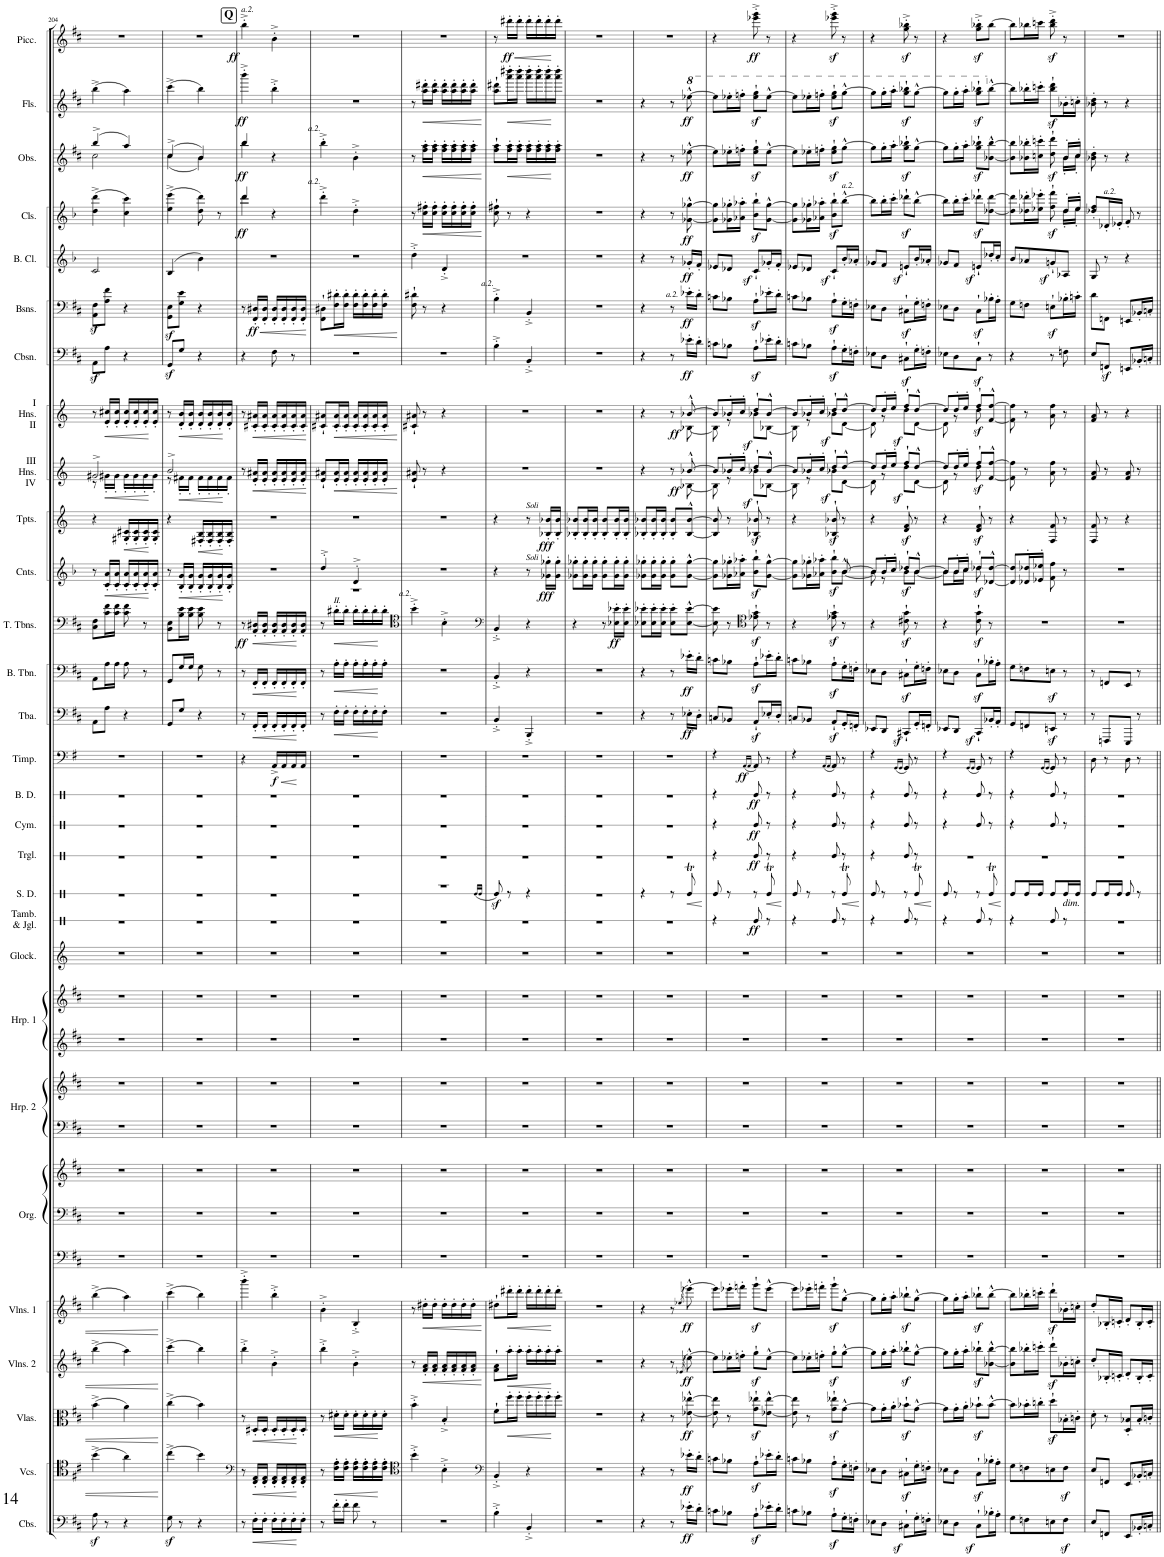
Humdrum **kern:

**kern	**dynam	**kern	**dynam	**kern	**dynam	**kern	**dynam	**kern	**dynam	**kern	**kern	**kern	**kern	**kern	**kern	**kern	**kern	**kern	**dynam	**kern	**dynam	**kern	**dynam	**kern	**dynam	**kern	**dynam	**kern	**dynam	**kern	**dynam	**kern	**dynam	**kern	**dynam	**kern	**dynam	**kern	**dynam	**kern	**dynam	**kern	**dynam	**kern	**dynam	**kern	**dynam	**kern	**dynam	**kern	**dynam	**kern	**dynam	**kern	**dynam	**kern	**dynam
*part29	*part29	*part28	*part28	*part27	*part27	*part26	*part26	*part25	*part25	*part24	*part24	*part24	*part23	*part23	*part22	*part22	*part21	*part20	*part20	*part19	*part19	*part18	*part18	*part17	*part17	*part16	*part16	*part15	*part15	*part14	*part14	*part13	*part13	*part12	*part12	*part11	*part11	*part10	*part10	*part9	*part9	*part8	*part8	*part7	*part7	*part6	*part6	*part5	*part5	*part4	*part4	*part3	*part3	*part2	*part2	*part1	*part1
*staff33	*staff33	*staff32	*staff32	*staff31	*staff31	*staff30	*staff30	*staff29	*staff29	*staff28	*staff27	*staff26	*staff25	*staff24	*staff23	*staff22	*staff21	*staff20	*staff20	*staff19	*staff19	*staff18	*staff18	*staff17	*staff17	*staff16	*staff16	*staff15	*staff15	*staff14	*staff14	*staff13	*staff13	*staff12	*staff12	*staff11	*staff11	*staff10	*staff10	*staff9	*staff9	*staff8	*staff8	*staff7	*staff7	*staff6	*staff6	*staff5	*staff5	*staff4	*staff4	*staff3	*staff3	*staff2	*staff2	*staff1	*staff1
*I"Contrabasses	*	*I"Violoncellos	*	*I"Violas	*	*I"Violins 2	*	*I"Violins 1	*	*I"Organ	*	*	*I"Harp 2	*	*I"Harp 1	*	*I"Glockenspiel	*I"Tambourine &amp; Jingles	*	*I"Snare Drum	*	*I"Triangle	*	*I"Cymbal	*	*I"Bass Drum	*	*I"Timpani	*	*I"Tuba	*	*I"Bass Trombone	*	*I"2 Tenor Trombones	*	*I"2 A Cornets	*	*I"2 F Trumpets	*	*I"III F Horns IV	*	*I"I F Horns II	*	*I"Contrabassoon	*	*I"2 Bassoons	*	*I"A Bass Clarinet	*	*I"2 A Clarinets	*	*I"2 Oboes	*	*I"2 Flutes	*	*I"Piccolo (II ad lib.)	*
*I'Cbs.	*	*I'Vcs.	*	*I'Vlas.	*	*I'Vlns. 2	*	*I'Vlns. 1	*	*I'Org.	*	*	*I'Hrp. 2	*	*I'Hrp. 1	*	*I'Glock.	*I'Tamb. &amp; Jgl.	*	*I'S. D.	*	*I'Trgl.	*	*I'Cym.	*	*I'B. D.	*	*I'Timp.	*	*I'Tba.	*	*I'B. Tbn.	*	*I'T. Tbns.	*	*I'Cnts.	*	*I'Tpts.	*	*I'III Hns. IV	*	*I'I Hns. II	*	*I'Cbsn.	*	*I'Bsns.	*	*I'B. Cl.	*	*I'Cls.	*	*I'Obs.	*	*I'Fls.	*	*I'Picc.	*
!!LO:PB:g=z
*clefF4	*	*clefC4	*	*clefC3	*	*clefG2	*	*clefG2	*	*clefF4	*clefF4	*clefG2	*clefF4	*clefG2	*clefG2	*clefG2	*clefG2	*clefX	*	*clefX	*	*clefX	*	*clefX	*	*clefX	*	*clefF4	*	*clefF4	*	*clefF4	*	*clefF4	*	*clefG2	*	*clefG2	*	*clefG2	*	*clefG2	*	*clefF4	*	*clefF4	*	*clefG2	*	*clefG2	*	*clefG2	*	*clefG2	*	*clefG2	*
*Trd7c12	*	*	*	*	*	*	*	*	*	*	*	*	*	*	*	*	*Trd-14c-24	*	*	*	*	*	*	*	*	*	*	*	*	*	*	*	*	*	*	*Trd2c3	*	*Trd-3c-5	*	*Trd4c7	*	*Trd4c7	*	*Trd7c12	*	*	*	*Trd9c15	*	*Trd2c3	*	*	*	*	*	*Trd-7c-12	*
*k[f#c#]	*	*k[f#c#]	*	*k[f#c#]	*	*k[f#c#]	*	*k[f#c#]	*	*k[f#c#]	*k[f#c#]	*k[f#c#]	*k[f#c#]	*k[f#c#]	*k[f#c#]	*k[f#c#]	*k[]	*k[]	*	*k[]	*	*k[]	*	*k[]	*	*k[]	*	*k[f#]	*	*k[f#c#]	*	*k[f#c#]	*	*k[f#c#]	*	*k[b-]	*	*k[]	*	*k[]	*	*k[]	*	*k[f#c#]	*	*k[f#c#]	*	*k[b-]	*	*k[b-]	*	*k[f#c#]	*	*k[f#c#]	*	*k[f#c#]	*
*M2/4	*	*M2/4	*	*M2/4	*	*M2/4	*	*M2/4	*	*M2/4	*M2/4	*M2/4	*M2/4	*M2/4	*M2/4	*M2/4	*M2/4	*M2/4	*	*M2/4	*	*M2/4	*	*M2/4	*	*M2/4	*	*M2/4	*	*M2/4	*	*M2/4	*	*M2/4	*	*M2/4	*	*M2/4	*	*M2/4	*	*M2/4	*	*M2/4	*	*M2/4	*	*M2/4	*	*M2/4	*	*M2/4	*	*M2/4	*	*M2/4	*
=204	=204	=204	=204	=204	=204	=204	=204	=204	=204	=204	=204	=204	=204	=204	=204	=204	=204	=204	=204	=204	=204	=204	=204	=204	=204	=204	=204	=204	=204	=204	=204	=204	=204	=204	=204	=204	=204	=204	=204	=204	=204	=204	=204	=204	=204	=204	=204	=204	=204	=204	=204	=204	=204	=204	=204	=204	=204
*	*	*	*	*	*	*	*	*	*	*	*	*	*	*	*	*	*	*	*	*	*	*	*	*	*	*	*	*	*	*	*	*	*	*	*	*	*	*	*	*^	*	*	*	*	*	*	*	*	*	*	*	*^	*	*	*	*	*
8Az<\	.	(4b^\	.	(4b^\	.	(4bb^\	.	(4bb^\	.	2r	2r	2r	2r	2r	2r	2r	2r	2r	.	2r	.	2r	.	2r	.	2r	.	2r	.	8AA\L	.	8AA\L	.	8C#\ 8F#\L	.	8r	.	4r	.	2g#X^/	8r	.	8r	.	8AAz<\L	.	8AA\z< 8F#\z<L	.	2c/	.	(4dd\^ 4ddd\^	.	(4bb^/	2cc#\	.	(4bb^\	.	2r	.
!	!	!	!	!	!	!	!	!	!	!	!	!	!	!	!	!	!	!	!	!	!	!	!	!	!	!	!	!	!	!	!	!	!	!	!	!	!LO:HP:b	!	!	!	!	!LO:HP:b	!	!LO:HP:b	!	!	!	!	!	!	!	!	!	!	!	!	!	!	!
8r	.	.	.	.	.	.	.	.	.	.	.	.	.	.	.	.	.	.	.	.	.	.	.	.	.	.	.	.	.	8A\J	.	16A'\L	.	16c#\' 16f#\'L	.	16c/' 16a/'LL	<	.	.	.	16g#X'\LL	<	16e/' 16cc#X/'LL	<	8A\J	.	8A\ 8f#\J	.	.	.	.	.	.	.	.	.	.	.	.
.	.	.	.	.	.	.	.	.	.	.	.	.	.	.	.	.	.	.	.	.	.	.	.	.	.	.	.	.	.	.	.	16A'\JJ	.	16c#\' 16f#\'JJ	.	16c/' 16a/'JJ	.	.	.	.	16g#'\JJ	.	16e/' 16cc#/'JJ	.	.	.	.	.	.	.	.	.	.	.	.	.	.	.	.
!	!	!	!	!	!	!	!	!	!	!	!	!	!	!	!	!	!	!	!	!	!	!	!	!	!	!	!	!	!	!	!	!	!	!	!	!	!	!	!LO:HP:b	!	!	!	!	!	!	!	!	!	!	!	!	!	!	!	!	!	!	!	!
4r	.	4a\)	.	4a\)	.	4aa\)	.	4aa\)	.	.	.	.	.	.	.	.	.	.	.	.	.	.	.	.	.	.	.	.	.	4r	.	8A\	.	8c#\ 8f#\	.	16c/' 16a/'LL	.	16G#X/' 16c#X/'LL	<	.	16g#'\LL	.	16e/' 16cc#/'LL	.	4r	.	4r	.	.	.	4cc\ 4ccc\)	.	4aa/)	.	.	4aa\)	.	.	.
.	.	.	.	.	.	.	.	.	.	.	.	.	.	.	.	.	.	.	.	.	.	.	.	.	.	.	.	.	.	.	.	.	.	.	.	16c/' 16a/'	.	16G#/' 16c#/'	.	.	16g#'\	.	16e/' 16cc#/'	.	.	.	.	.	.	.	.	.	.	.	.	.	.	.	.
.	.	.	.	.	.	.	.	.	.	.	.	.	.	.	.	.	.	.	.	.	.	.	.	.	.	.	.	.	.	.	.	8r	.	8r	.	16c/' 16a/'	.	16G#/' 16c#/'	.	.	16g#'\	.	16e/' 16cc#/'	.	.	.	.	.	.	.	.	.	.	.	.	.	.	.	.
.	.	.	.	.	.	.	.	.	.	.	.	.	.	.	.	.	.	.	.	.	.	.	.	.	.	.	.	.	.	.	.	.	.	.	.	16c/' 16a/'JJ	[	16G#/' 16c#/'JJ	[	.	16g#'\JJ	[	16e/' 16cc#/'JJ	[	.	.	.	.	.	.	.	.	.	.	.	.	.	.	.
=205	=205	=205	=205	=205	=205	=205	=205	=205	=205	=205	=205	=205	=205	=205	=205	=205	=205	=205	=205	=205	=205	=205	=205	=205	=205	=205	=205	=205	=205	=205	=205	=205	=205	=205	=205	=205	=205	=205	=205	=205	=205	=205	=205	=205	=205	=205	=205	=205	=205	=205	=205	=205	=205	=205	=205	=205	=205	=205	=205
8Gz<\	.	(4cc#^\	.	(4cc#^\	.	(4ccc#^\	.	(4ccc#^\	.	2r	2r	2r	2r	2r	2r	2r	2r	2r	.	2r	.	2r	.	2r	.	2r	.	2r	.	8GG/L	.	8GG/L	.	8BB\ 8E\L	.	8r	.	4r	.	2b^/	8r	.	8r	.	8GGz</L	.	8GG\z< 8E\z<L	.	(4B-/	.	(4ee\^ 4eee\^	.	(4cc#^/	(4cc#\	.	(4ccc#^\	.	2r	.
!	!	!	!	!	!	!	!	!	!	!	!	!	!	!	!	!	!	!	!	!	!	!	!	!	!	!	!	!	!	!	!	!	!	!	!	!	!LO:HP:b	!	!	!	!	!LO:HP:b	!	!LO:HP:b	!	!	!	!	!	!	!	!	!	!	!	!	!	!	!
8r	.	.	.	.	.	.	.	.	.	.	.	.	.	.	.	.	.	.	.	.	.	.	.	.	.	.	.	.	.	8G/J	.	16G'/L	.	16B\' 16e\'L	.	16B-/' 16g/'LL	<	.	.	.	16f#X'\LL	<	16d/' 16b/'LL	<	8G/J	.	8G\ 8e\J	.	.	.	.	.	.	.	.	.	.	.	.
.	.	.	.	.	.	.	.	.	.	.	.	.	.	.	.	.	.	.	.	.	.	.	.	.	.	.	.	.	.	.	.	16G'/JJ	.	16B\' 16e\'JJ	.	16B-/' 16g/'JJ	.	.	.	.	16f#'\JJ	.	16d/' 16b/'JJ	.	.	.	.	.	.	.	.	.	.	.	.	.	.	.	.
!	!	!	!	!	!	!	!	!	!	!	!	!	!	!	!	!	!	!	!	!	!	!	!	!	!	!	!	!	!	!	!	!	!	!	!	!	!	!	!LO:HP:b	!	!	!	!	!	!	!	!	!	!	!	!	!	!	!	!	!	!	!	!
4r	.	4b\)	.	4b\)	.	4bb\)	.	4bb\)	.	.	.	.	.	.	.	.	.	.	.	.	.	.	.	.	.	.	.	.	.	4r	.	8G\	.	8B\ 8e\	.	16B-/' 16g/'LL	.	16F#X/' 16B/'LL	<	.	16f#'\LL	.	16d/' 16b/'LL	.	4r	.	4r	.	4b-\)	.	8dd\ 8ddd\)	.	4b/)	4b\)	.	4bb\)	.	.	.
.	.	.	.	.	.	.	.	.	.	.	.	.	.	.	.	.	.	.	.	.	.	.	.	.	.	.	.	.	.	.	.	.	.	.	.	16B-/' 16g/'	.	16F#/' 16B/'	.	.	16f#'\	.	16d/' 16b/'	.	.	.	.	.	.	.	.	.	.	.	.	.	.	.	.
.	.	.	.	.	.	.	.	.	.	.	.	.	.	.	.	.	.	.	.	.	.	.	.	.	.	.	.	.	.	.	.	8r	.	8r	.	16B-/' 16g/'	.	16F#/' 16B/'	.	.	16f#'\	.	16d/' 16b/'	.	.	.	.	.	.	.	8r	.	.	.	.	.	.	.	.
.	.	.	.	.	.	.	.	.	.	.	.	.	.	.	.	.	.	.	.	.	.	.	.	.	.	.	.	.	.	.	.	.	.	.	.	16B-/' 16g/'JJ	[	16F#/' 16B/'JJ	[	.	16f#'\JJ	[	16d/' 16b/'JJ	[	.	.	.	.	.	.	.	.	.	.	.	.	.	.	.
*	*	*	*	*	*	*	*	*	*	*	*	*	*	*	*	*	*	*	*	*	*	*	*	*	*	*	*	*	*	*	*	*	*	*	*	*	*	*	*	*v	*v	*	*	*	*	*	*	*	*	*	*	*	*	*	*	*	*	*	*
!!LO:REH:place=s1:a:B:cj:fs=14:t=Q
=206	=206	=206	=206	=206	=206	=206	=206	=206	=206	=206	=206	=206	=206	=206	=206	=206	=206	=206	=206	=206	=206	=206	=206	=206	=206	=206	=206	=206	=206	=206	=206	=206	=206	=206	=206	=206	=206	=206	=206	=206	=206	=206	=206	=206	=206	=206	=206	=206	=206	=206	=206	=206	=206	=206	=206	=206	=206	=206
*	*	*clefF4	*	*	*	*	*	*	*	*	*	*	*	*	*	*	*	*	*	*	*	*	*	*	*	*	*	*	*	*	*	*	*	*	*	*	*	*	*	*	*	*	*	*	*	*	*	*	*	*	*	*	*	*	*	*	*	*
*	*	*	*	*	*	*	*	*	*	*	*	*	*	*	*	*	*	*	*	*	*	*	*	*	*	*	*	*	*	*	*	*	*	*	*	*	*	*	*	*^	*	*	*	*	*	*	*	*	*	*^	*	*	*	*	*	*	*	*
!	!	!	!	!	!	!	!	!	!	!	!	!	!	!	!	!	!	!	!	!	!	!	!	!	!	!	!	!	!	!	!	!	!	!	!	!	!	!	!	!	!	!	!	!	!	!	!	!	!	!	!	!	!	!	!	!	!	!	!LO:TX:a:i:t=a.2.	!
!	!	!	!	!	!	!	!	!	!	!	!	!	!	!	!	!	!	!	!	!	!	!	!	!	!	!	!	!	!	!	!	!	!	!	!LO:DY:b	!	!	!	!	!	!	!	!	!	!	!	!	!	!	!	!	!	!LO:DY:b	!	!	!LO:DY:b	!	!LO:DY:b	!	!LO:DY:b
*	*	*	*	*	*	*	*	*	*	*	*	*	*	*	*	*	*	*	*	*	*	*	*	*	*	*	*	*	*	*	*	*	*	*	*	*	*	*	*	*v	*v	*	*	*	*	*	*	*	*	*	*	*	*	*	*	*	*	*	*	*
8r	.	8r	.	8r	.	4bb'^\	.	4bbb'^\	.	2r	2r	2r	2r	2r	2r	2r	2r	2r	.	2r	.	2r	.	2r	.	2r	.	4r	.	8r	.	8r	.	8r	ff	2r	.	2r	.	8r	.	8r	.	4r	.	8r	.	2r	.	4ddd'^/	4ddd'^\	ff	4bb'^/	4bb'^\	ff	4bbb'^\	ff	4bb'^\	ff
!	!	!	!LO:HP:b	!	!LO:HP:b	!	!	!	!	!	!	!	!	!	!	!	!	!	!	!	!	!	!	!	!	!	!	!	!	!	!LO:HP:b	!	!LO:HP:b	!	!LO:HP:b	!	!	!	!	!	!LO:HP:b	!	!LO:HP:b	!	!	!	!LO:HP:b	!	!	!	!	!	!	!	!	!	!	!	!
!	!	!	!	!	!	!	!	!	!	!	!	!	!	!	!	!	!	!	!	!	!	!	!	!	!	!	!	!	!	!	!	!	!	!	!	!	!	!	!	!	!	!	!	!	!	!	!LO:DY:n=1:b	!	!	!	!	!	!	!	!	!	!	!	!
16F#'\LL	.	16FF#/' 16AA/'LL	<	16D#X'/LL	<	.	.	.	.	.	.	.	.	.	.	.	.	.	.	.	.	.	.	.	.	.	.	.	.	16FF#'/LL	<	16FF#'/LL	<	16AA/' 16D#X/'LL	<	.	.	.	.	16e/' 16a#X/'LL	<	16c#X/' 16a#X/'LL	<	.	.	16FF#/' 16D#X/'LL	< ff	.	.	.	.	.	.	.	.	.	.	.	.
16F#'\JJ	.	16FF#/' 16AA/'JJ	.	16D#'/JJ	.	.	.	.	.	.	.	.	.	.	.	.	.	.	.	.	.	.	.	.	.	.	.	.	.	16FF#'/JJ	.	16FF#'/JJ	.	16AA/' 16D#/'JJ	.	.	.	.	.	16e/' 16a#/'JJ	.	16c#/' 16a#/'JJ	.	.	.	16FF#/' 16D#/'JJ	.	.	.	.	.	.	.	.	.	.	.	.	.
!	!	!	!	!	!	!	!	!	!	!	!	!	!	!	!	!	!	!	!	!	!	!	!	!	!	!	!	!	!LO:HP:b	!	!	!	!	!	!	!	!	!	!	!	!	!	!	!	!	!	!	!	!	!	!	!	!	!	!	!	!	!	!
!	!	!	!	!	!	!	!	!	!	!	!	!	!	!	!	!	!	!	!	!	!	!	!	!	!	!	!	!	!LO:DY:n=1:b	!	!	!	!	!	!	!	!	!	!	!	!	!	!	!	!	!	!	!	!	!	!	!	!	!	!	!	!	!	!
16F#'\LL	.	16FF#/' 16AA/'LL	.	16D#'/LL	.	4b'^\	.	4bb'^\	.	.	.	.	.	.	.	.	.	.	.	.	.	.	.	.	.	.	.	16AA^/LL	< f	16FF#'/LL	.	16FF#'/LL	.	16AA/' 16D#/'LL	.	.	.	.	.	16e/' 16a#/'LL	.	16c#/' 16a#/'LL	.	8F#\	.	16FF#/' 16D#/'LL	.	.	.	4r	4ryy	.	4r	4ryy	.	4bb'^\	.	4b'^\	.
16F#'\	.	16FF#/' 16AA/'	.	16D#'/	.	.	.	.	.	.	.	.	.	.	.	.	.	.	.	.	.	.	.	.	.	.	.	16AA/	.	16FF#'/	.	16FF#'/	.	16AA/' 16D#/'	.	.	.	.	.	16e/' 16a#/'	.	16c#/' 16a#/'	.	.	.	16FF#/' 16D#/'	.	.	.	.	.	.	.	.	.	.	.	.	.
16F#'\	.	16FF#/' 16AA/'	.	16D#'/	.	.	.	.	.	.	.	.	.	.	.	.	.	.	.	.	.	.	.	.	.	.	.	16AA/	.	16FF#'/	.	16FF#'/	.	16AA/' 16D#/'	.	.	.	.	.	16e/' 16a#/'	.	16c#/' 16a#/'	.	8r	.	16FF#/' 16D#/'	.	.	.	.	.	.	.	.	.	.	.	.	.
16F#'\JJ	.	16FF#/' 16AA/'JJ	.	16D#'/JJ	.	.	.	.	.	.	.	.	.	.	.	.	.	.	.	.	.	.	.	.	.	.	.	16AA/JJ	[	16FF#'/JJ	[	16FF#'/JJ	[	16AA/' 16D#/'JJ	[	.	.	.	.	16e/' 16a#/'JJ	.	16c#/' 16a#/'JJ	.	.	.	16FF#/' 16D#/'JJ	.	.	.	.	.	.	.	.	.	.	.	.	.
*	*	*	*	*	*	*	*	*	*	*	*	*	*	*	*	*	*	*	*	*	*	*	*	*	*	*	*	*	*	*	*	*	*	*	*	*	*	*	*	*	*	*	*	*	*	*	*	*	*	*v	*v	*	*	*	*	*	*	*	*
*	*	*	*	*	*	*	*	*	*	*	*	*	*	*	*	*	*	*	*	*	*	*	*	*	*	*	*	*	*	*	*	*	*	*	*	*	*	*	*	*	*	*	*	*	*	*	*	*	*	*	*	*v	*v	*	*	*	*	*
.	.	.	.	.	.	.	.	.	.	.	.	.	.	.	.	.	.	.	.	.	.	.	.	.	.	.	.	.	.	.	.	.	.	.	.	.	.	.	.	.	[	.	[	.	.	.	[	.	.	.	.	.	.	.	.	.	.
=207	=207	=207	=207	=207	=207	=207	=207	=207	=207	=207	=207	=207	=207	=207	=207	=207	=207	=207	=207	=207	=207	=207	=207	=207	=207	=207	=207	=207	=207	=207	=207	=207	=207	=207	=207	=207	=207	=207	=207	=207	=207	=207	=207	=207	=207	=207	=207	=207	=207	=207	=207	=207	=207	=207	=207	=207	=207
*	*	*	*	*	*	*	*	*	*	*	*	*	*	*	*	*	*	*	*	*	*	*	*	*	*	*	*	*	*	*	*	*	*	*	*	*^	*	*	*	*	*	*	*	*	*	*	*	*	*	*	*	*	*	*	*	*	*
!	!	!	!	!	!	!	!	!	!	!	!	!	!	!	!	!	!	!	!	!	!	!	!	!	!	!	!	!	!	!	!	!	!	!	!	!	!	!	!	!	!	!	!	!	!	!	!	!	!	!	!	!	!LO:TX:a:i:t=a.2.	!	!	!	!	!
!	!	!	!	!	!	!	!	!	!	!	!	!	!	!	!	!	!	!	!	!	!	!	!	!	!	!	!	!	!	!	!	!	!	!	!	!	!	!	!	!	!	!	!	!	!	!	!	!	!	!	!LO:TX:a:i:t=a.2.	!	!	!	!	!	!	!
8r	.	8r	.	8r	.	4bb'^\	.	4b'^\	.	2r	2r	2r	2r	2r	2r	2r	2r	2r	.	2r	.	2r	.	2r	.	2r	.	2r	.	8r	.	8r	.	8r	.	4dd'^/	2r	.	2r	.	8e/` 8a#X/`L	.	8c#X/` 8a#X/`L	.	2r	.	8FF#\` 8D#X\`L	.	2r	.	4ddd'^\	.	4bb'^\	.	2r	.	2r	.
!	!	!	!	!	!	!	!	!	!	!	!	!	!	!	!	!	!	!	!	!	!	!	!	!	!	!	!	!	!	!	!	!	!	!LO:TX:a:i:t=II.	!	!	!	!	!	!	!	!	!	!	!	!	!	!	!	!	!	!	!	!	!	!	!	!
!	!	!	!	!	!LO:HP:b	!	!	!	!	!	!	!	!	!	!	!	!	!	!	!	!	!	!	!	!	!	!	!	!	!	!LO:HP:b	!	!LO:HP:b	!	!LO:HP:b	!	!	!	!	!	!	!LO:HP:b	!	!LO:HP:b	!	!	!	!LO:HP:b	!	!	!	!	!	!	!	!	!	!
16f#'\LL	.	16F#\' 16A\'LL	.	16d#X'\LL	<	.	.	.	.	.	.	.	.	.	.	.	.	.	.	.	.	.	.	.	.	.	.	.	.	16F#'\LL	<	16A'\LL	<	16d#X'\LL	<	.	.	.	.	.	16e/' 16a#/'L	<	16c#/' 16a#/'L	<	.	.	16F#\' 16d#X\'L	<	.	.	.	.	.	.	.	.	.	.
16f#'\JJ	.	16F#\' 16A\'JJ	.	16d#'\JJ	.	.	.	.	.	.	.	.	.	.	.	.	.	.	.	.	.	.	.	.	.	.	.	.	.	16F#'\JJ	.	16A'\JJ	.	16d#'\JJ	.	.	.	.	.	.	16e/' 16a#/'JJ	.	16c#/' 16a#/'JJ	.	.	.	16F#\' 16d#\'JJ	.	.	.	.	.	.	.	.	.	.	.
8f#\	.	16F#\' 16A\'LL	.	16d#'\LL	.	4b'^\	.	4B'^/	.	.	.	.	.	.	.	.	.	.	.	.	.	.	.	.	.	.	.	.	.	16F#'\LL	.	16A'\LL	.	16d#'\LL	.	4d'^/	.	.	.	.	16e/' 16a#/'LL	.	16c#/' 16a#/'LL	.	.	.	16F#\' 16d#\'LL	.	.	.	4dd'^\	.	4b'^\	.	.	.	.	.
.	.	16F#\' 16A\'	.	16d#'\	.	.	.	.	.	.	.	.	.	.	.	.	.	.	.	.	.	.	.	.	.	.	.	.	.	16F#'\	.	16A'\	.	16d#'\	.	.	.	.	.	.	16e/' 16a#/'	.	16c#/' 16a#/'	.	.	.	16F#\' 16d#\'	.	.	.	.	.	.	.	.	.	.	.
8r	.	16F#\' 16A\'	.	16d#'\	.	.	.	.	.	.	.	.	.	.	.	.	.	.	.	.	.	.	.	.	.	.	.	.	.	16F#'\	.	16A'\	.	16d#'\	.	.	.	.	.	.	16e/' 16a#/'	.	16c#/' 16a#/'	.	.	.	16F#\' 16d#\'	.	.	.	.	.	.	.	.	.	.	.
.	.	16F#\' 16A\'JJ	[	16d#'\JJ	[	.	.	.	.	.	.	.	.	.	.	.	.	.	.	.	.	.	.	.	.	.	.	.	.	16F#'\JJ	[	16A'\JJ	[	16d#'\JJ	[	.	.	.	.	.	16e/' 16a#/'JJ	.	16c#/' 16a#/'JJ	.	.	.	16F#\' 16d#\'JJ	.	.	.	.	.	.	.	.	.	.	.
*	*	*	*	*	*	*	*	*	*	*	*	*	*	*	*	*	*	*	*	*	*	*	*	*	*	*	*	*	*	*	*	*	*	*	*	*v	*v	*	*	*	*	*	*	*	*	*	*	*	*	*	*	*	*	*	*	*	*	*
.	.	.	.	.	.	.	.	.	.	.	.	.	.	.	.	.	.	.	.	.	.	.	.	.	.	.	.	.	.	.	.	.	.	.	.	.	.	.	.	.	[	.	[	.	.	.	[	.	.	.	.	.	.	.	.	.	.
=208	=208	=208	=208	=208	=208	=208	=208	=208	=208	=208	=208	=208	=208	=208	=208	=208	=208	=208	=208	=208	=208	=208	=208	=208	=208	=208	=208	=208	=208	=208	=208	=208	=208	=208	=208	=208	=208	=208	=208	=208	=208	=208	=208	=208	=208	=208	=208	=208	=208	=208	=208	=208	=208	=208	=208	=208	=208
*	*	*clefC4	*	*	*	*	*	*	*	*	*	*	*	*	*	*	*	*	*	*	*	*	*	*	*	*	*	*	*	*	*	*	*	*clefC4	*	*	*	*	*	*	*	*	*	*	*	*	*	*	*	*	*	*	*	*	*	*	*
*	*	*	*	*	*	*	*	*	*	*	*	*	*	*	*	*	*	*	*	*^	*	*	*	*	*	*	*	*	*	*	*	*	*	*	*	*	*	*	*	*	*	*	*	*	*	*	*	*	*	*	*	*	*	*	*	*	*
!	!	!	!	!	!	!	!	!	!	!	!	!	!	!	!	!	!	!	!	!	!	!	!	!	!	!	!	!	!	!	!	!	!	!	!LO:TX:a:i:t=a.2.	!	!	!	!	!	!	!	!	!	!	!	!	!	!	!	!	!	!	!	!	!	!	!
2r	.	4b'^\	.	4b'^\	.	8r	.	8r	.	2r	2r	2r	2r	2r	2r	2r	2r	2r	.	2r	4..ryy	.	2r	.	2r	.	2r	.	2r	.	2r	.	2r	.	4b'^\	.	2r	.	2r	.	8e/` 8a#X/`	.	8c#X/` 8a#X/`	.	2r	.	8F#\` 8d#X\`	.	4dd'^\	.	8r	.	8r	.	8r	.	2r	.
!	!	!	!	!	!	!	!LO:HP:b	!	!LO:HP:b	!	!	!	!	!	!	!	!	!	!	!	!	!	!	!	!	!	!	!	!	!	!	!	!	!	!	!	!	!	!	!	!	!	!	!	!	!	!	!	!	!	!	!LO:HP:b	!	!LO:HP:b	!	!LO:HP:b	!	!
.	.	.	.	.	.	16f#/' 16a/'LL	<	16dd#X'\LL	<	.	.	.	.	.	.	.	.	.	.	.	.	.	.	.	.	.	.	.	.	.	.	.	.	.	.	.	.	.	.	.	8r	.	8r	.	.	.	8r	.	.	.	16cc\' 16ff#X\'LL	<	16ff#\' 16aa\'LL	<	16aa\' 16ddd#X\'LL	<	.	.
.	.	.	.	.	.	16f#/' 16a/'JJ	.	16dd#'\JJ	.	.	.	.	.	.	.	.	.	.	.	.	.	.	.	.	.	.	.	.	.	.	.	.	.	.	.	.	.	.	.	.	.	.	.	.	.	.	.	.	.	.	16cc\' 16ff#\'JJ	.	16ff#\' 16aa\'JJ	.	16aa\' 16ddd#\'JJ	.	.	.
.	.	4B'^\	.	4B'^/	.	16f#/' 16a/'LL	.	16dd#'\LL	.	.	.	.	.	.	.	.	.	.	.	.	.	.	.	.	.	.	.	.	.	.	.	.	.	.	4B'^\	.	.	.	.	.	4r	.	4r	.	.	.	4r	.	4d'^/	.	16cc\' 16ff#\'LL	.	16ff#\' 16aa\'LL	.	16aa\' 16ddd#\'LL	.	.	.
.	.	.	.	.	.	16f#/' 16a/'	.	16dd#'\	.	.	.	.	.	.	.	.	.	.	.	.	.	.	.	.	.	.	.	.	.	.	.	.	.	.	.	.	.	.	.	.	.	.	.	.	.	.	.	.	.	.	16cc\' 16ff#\'	.	16ff#\' 16aa\'	.	16aa\' 16ddd#\'	.	.	.
.	.	.	.	.	.	16f#/' 16a/'	.	16dd#'\	.	.	.	.	.	.	.	.	.	.	.	.	.	.	.	.	.	.	.	.	.	.	.	.	.	.	.	.	.	.	.	.	.	.	.	.	.	.	.	.	.	.	16cc\' 16ff#\'	.	16ff#\' 16aa\'	.	16aa\' 16ddd#\'	.	.	.
.	.	.	.	.	.	16f#/' 16a/'JJ	.	16dd#'\JJ	.	.	.	.	.	.	.	.	.	.	.	.	48ryy	.	.	.	.	.	.	.	.	.	.	.	.	.	.	.	.	.	.	.	.	.	.	.	.	.	.	.	.	.	16cc\' 16ff#\'JJ	.	16ff#\' 16aa\'JJ	.	16aa\' 16ddd#\'JJ	.	.	.
.	.	.	.	.	.	.	.	.	.	.	.	.	.	.	.	.	.	.	.	.	(<48Re!/LL	.	.	.	.	.	.	.	.	.	.	.	.	.	.	.	.	.	.	.	.	.	.	.	.	.	.	.	.	.	.	.	.	.	.	.	.	.
.	.	.	.	.	.	.	.	.	.	.	.	.	.	.	.	.	.	.	.	.	48Re!/JJ	.	.	.	.	.	.	.	.	.	.	.	.	.	.	.	.	.	.	.	.	.	.	.	.	.	.	.	.	.	.	.	.	.	.	.	.	.
*	*	*	*	*	*	*	*	*	*	*	*	*	*	*	*	*	*	*	*	*v	*v	*	*	*	*	*	*	*	*	*	*	*	*	*	*	*	*	*	*	*	*	*	*	*	*	*	*	*	*	*	*	*	*	*	*	*	*	*
.	.	.	.	.	.	.	.	.	.	.	.	.	.	.	.	.	.	.	.	.	.	.	.	.	.	.	.	.	.	.	.	.	.	.	.	.	.	.	.	.	.	.	.	.	.	.	.	.	.	.	[	.	[	.	[	.	.
=209	=209	=209	=209	=209	=209	=209	=209	=209	=209	=209	=209	=209	=209	=209	=209	=209	=209	=209	=209	=209	=209	=209	=209	=209	=209	=209	=209	=209	=209	=209	=209	=209	=209	=209	=209	=209	=209	=209	=209	=209	=209	=209	=209	=209	=209	=209	=209	=209	=209	=209	=209	=209	=209	=209	=209	=209	=209
*	*	*clefF4	*	*	*	*	*	*	*	*	*	*	*	*	*	*	*	*	*	*	*	*	*	*	*	*	*	*	*	*	*	*	*	*clefF4	*	*	*	*	*	*	*	*	*	*	*	*	*	*	*	*	*	*	*	*	*	*	*
!	!	!	!	!	!	!	!	!	!	!	!	!	!	!	!	!	!	!	!	!	!	!	!	!	!	!	!	!	!	!	!	!	!	!	!	!	!	!	!	!	!	!	!	!	!	!LO:TX:a:i:t=a.2.	!	!	!	!	!	!	!	!	!	!	!
4B'^\	.	4BB'^/	.	8f#`\L	.	8f#\` 8a\`L	.	8dd#X`\L	.	2r	2r	2r	2r	2r	2r	2r	2r	2r	.	8Rez<^/)	.	2r	.	2r	.	2r	.	2r	.	4BB'^/	.	4BB'^/	.	4BB'^/	.	4r	.	4r	.	2r	.	2r	.	4B'^\	.	4B'^\	.	2r	.	8cc\` 8ff#X\`	.	8ff#\` 8aa\`L	.	8aa\` 8ddd#X\`L	.	8r	.
!	!	!	!	!	!	!	!	!	!	!	!	!	!	!	!	!	!	!	!	!	!	!	!	!	!	!	!	!	!	!	!	!	!	!	!	!	!	!	!	!	!	!	!	!	!	!	!	!	!	!	!	!	!LO:HP:b	!	!LO:HP:b	!	!LO:HP:b
!	!	!	!	!	!	!	!	!	!	!	!	!	!	!	!	!	!	!	!	!	!	!	!	!	!	!	!	!	!	!	!	!	!	!	!	!	!	!	!	!	!	!	!	!	!	!	!	!	!	!	!	!	!	!	!	!	!LO:DY:n=1:b
.	.	.	.	16ff#'\L	.	16aa'\L	.	16ddd#X'\L	.	.	.	.	.	.	.	.	.	.	.	8r	.	.	.	.	.	.	.	.	.	.	.	.	.	.	.	.	.	.	.	.	.	.	.	.	.	.	.	.	.	8r	.	16ff#\' 16aa\'L	<	16aaa\' 16dddd#X\'L	<	16ddd#X'\LL	< ff
.	.	.	.	16ff#'\JJ	.	16aa'\JJ	.	16ddd#'\JJ	.	.	.	.	.	.	.	.	.	.	.	.	.	.	.	.	.	.	.	.	.	.	.	.	.	.	.	.	.	.	.	.	.	.	.	.	.	.	.	.	.	.	.	16ff#\' 16aa\'JJ	.	16aaa\' 16dddd#\'JJ	.	16ddd#'\JJ	.
!	!	!	!	!	!	!	!	!	!	!	!	!	!	!	!	!	!	!	!	!	!	!	!	!	!	!	!	!	!	!	!	!	!	!	!	!	!	!LO:TX:a:i:t=Soli	!	!	!	!	!	!	!	!	!	!	!	!	!	!	!	!	!	!	!
!	!	!	!	!	!	!	!	!	!	!	!	!	!	!	!	!	!	!	!	!	!	!	!	!	!	!	!	!	!	!	!	!	!	!	!	!LO:TX:a:i:t=Soli	!	!	!	!	!	!	!	!	!	!	!	!	!	!	!	!	!	!	!	!	!
4BB'^/	.	4r	.	16ff#'\LL	.	16aa'\LL	.	16ddd#'\LL	.	.	.	.	.	.	.	.	.	.	.	4r	.	.	.	.	.	.	.	.	.	4BBB'^/	.	4r	.	4r	.	8r	.	8r	.	.	.	.	.	4BB'^/	.	4BB'^/	.	.	.	4r	.	16ff#\' 16aa\'LL	.	16aaa\' 16dddd#\'LL	.	16ddd#'\LL	.
.	.	.	.	16ff#'\	.	16aa'\	.	16ddd#'\	.	.	.	.	.	.	.	.	.	.	.	.	.	.	.	.	.	.	.	.	.	.	.	.	.	.	.	.	.	.	.	.	.	.	.	.	.	.	.	.	.	.	.	16ff#\' 16aa\'	.	16aaa\' 16dddd#\'	.	16ddd#'\	.
!	!	!	!	!	!	!	!	!	!	!	!	!	!	!	!	!	!	!	!	!	!	!	!	!	!	!	!	!	!	!	!	!	!	!	!	!	!LO:DY:b	!	!LO:DY:b	!	!	!	!	!	!	!	!	!	!	!	!	!	!	!	!	!	!
.	.	.	.	16ff#'\	.	16aa'\	.	16ddd#'\	.	.	.	.	.	.	.	.	.	.	.	.	.	.	.	.	.	.	.	.	.	.	.	.	.	.	.	16g-X\' 16gg-X\'LL	fff	16B-X/' 16b-X/'LL	fff	.	.	.	.	.	.	.	.	.	.	.	.	16ff#\' 16aa\'	.	16aaa\' 16dddd#\'	.	16ddd#'\	.
.	.	.	.	16ff#'\JJ	[	16aa'\JJ	[	16ddd#'\JJ	[	.	.	.	.	.	.	.	.	.	.	.	.	.	.	.	.	.	.	.	.	.	.	.	.	.	.	16g-\' 16gg-\'JJ	.	16B-/' 16b-/'JJ	.	.	.	.	.	.	.	.	.	.	.	.	.	16ff#\' 16aa\'JJ	[	16aaa\' 16dddd#\'JJ	[	16ddd#'\JJ	[
=210	=210	=210	=210	=210	=210	=210	=210	=210	=210	=210	=210	=210	=210	=210	=210	=210	=210	=210	=210	=210	=210	=210	=210	=210	=210	=210	=210	=210	=210	=210	=210	=210	=210	=210	=210	=210	=210	=210	=210	=210	=210	=210	=210	=210	=210	=210	=210	=210	=210	=210	=210	=210	=210	=210	=210	=210	=210
2r	.	2r	.	2r	.	2r	.	2r	.	2r	2r	2r	2r	2r	2r	2r	2r	2r	.	2r	.	2r	.	2r	.	2r	.	2r	.	2r	.	2r	.	4r	.	8g-X\' 8gg-X\'L	.	8B-X/' 8b-X/'L	.	2r	.	2r	.	2r	.	2r	.	2r	.	2r	.	2r	.	2r	.	2r	.
.	.	.	.	.	.	.	.	.	.	.	.	.	.	.	.	.	.	.	.	.	.	.	.	.	.	.	.	.	.	.	.	.	.	.	.	16g-\' 16gg-\'L	.	16B-/' 16b-/'L	.	.	.	.	.	.	.	.	.	.	.	.	.	.	.	.	.	.	.
.	.	.	.	.	.	.	.	.	.	.	.	.	.	.	.	.	.	.	.	.	.	.	.	.	.	.	.	.	.	.	.	.	.	.	.	16g-\' 16gg-\'JJ	.	16B-/' 16b-/'JJ	.	.	.	.	.	.	.	.	.	.	.	.	.	.	.	.	.	.	.
.	.	.	.	.	.	.	.	.	.	.	.	.	.	.	.	.	.	.	.	.	.	.	.	.	.	.	.	.	.	.	.	.	.	8r	.	8g-\' 8gg-\'L	.	8B-/' 8b-/'L	.	.	.	.	.	.	.	.	.	.	.	.	.	.	.	.	.	.	.
!	!	!	!	!	!	!	!	!	!	!	!	!	!	!	!	!	!	!	!	!	!	!	!	!	!	!	!	!	!	!	!	!	!	!	!LO:DY:b	!	!	!	!	!	!	!	!	!	!	!	!	!	!	!	!	!	!	!	!	!	!
.	.	.	.	.	.	.	.	.	.	.	.	.	.	.	.	.	.	.	.	.	.	.	.	.	.	.	.	.	.	.	.	.	.	16E-X\' 16e-X\'LL	ff	16g-\' 16gg-\'L	.	16B-/' 16b-/'L	.	.	.	.	.	.	.	.	.	.	.	.	.	.	.	.	.	.	.
.	.	.	.	.	.	.	.	.	.	.	.	.	.	.	.	.	.	.	.	.	.	.	.	.	.	.	.	.	.	.	.	.	.	16E-\' 16e-\'JJ	.	16g-\' 16gg-\'JJ	.	16B-/' 16b-/'JJ	.	.	.	.	.	.	.	.	.	.	.	.	.	.	.	.	.	.	.
=211	=211	=211	=211	=211	=211	=211	=211	=211	=211	=211	=211	=211	=211	=211	=211	=211	=211	=211	=211	=211	=211	=211	=211	=211	=211	=211	=211	=211	=211	=211	=211	=211	=211	=211	=211	=211	=211	=211	=211	=211	=211	=211	=211	=211	=211	=211	=211	=211	=211	=211	=211	=211	=211	=211	=211	=211	=211
*	*	*	*	*	*	*	*	*	*	*	*	*	*	*	*	*	*	*	*	*	*	*	*	*	*	*	*	*	*	*	*	*	*	*	*	*	*	*	*	*^	*	*^	*	*	*	*	*	*	*	*	*	*	*	*	*	*	*
4r	.	4r	.	4r	.	4r	.	4r	.	2r	2r	2r	2r	2r	2r	2r	2r	2r	.	4r	.	2r	.	2r	.	2r	.	2r	.	4r	.	4r	.	8E-X\' 8e-X\'L	.	8g-X\' 8gg-X\'L	.	8B-X/' 8b-X/'L	.	4r	4ryy	.	4r	4ryy	.	4r	.	4r	.	4r	.	4r	.	4r	.	4r	.	2r	.
.	.	.	.	.	.	.	.	.	.	.	.	.	.	.	.	.	.	.	.	.	.	.	.	.	.	.	.	.	.	.	.	.	.	16E-\' 16e-\'L	.	16g-\' 16gg-\'L	.	16B-/' 16b-/'L	.	.	.	.	.	.	.	.	.	.	.	.	.	.	.	.	.	.	.	.	.
.	.	.	.	.	.	.	.	.	.	.	.	.	.	.	.	.	.	.	.	.	.	.	.	.	.	.	.	.	.	.	.	.	.	16E-\' 16e-\'JJ	.	16g-\' 16gg-\'JJ	.	16B-/' 16b-/'JJ	.	.	.	.	.	.	.	.	.	.	.	.	.	.	.	.	.	.	.	.	.
8r	.	8r	.	8r	.	8r	.	8r	.	.	.	.	.	.	.	.	.	.	.	8r	.	.	.	.	.	.	.	.	.	8r	.	8r	.	8E-\' 8e-\'L	.	8g-\' 8gg-\'L	.	8B-/' 8b-/'L	.	8r	8ryy	.	8r	8ryy	.	8r	.	8r	.	8r	.	8r	.	8r	.	8r	.	.	.
.	.	.	.	.	.	(>8qe-X/	.	(>8qee-X/	.	.	.	.	.	.	.	.	.	.	.	.	.	.	.	.	.	.	.	.	.	.	.	.	.	.	.	.	.	.	.	.	.	.	.	.	.	.	.	.	.	.	.	.	.	.	.	.	.	.	.
!	!	!	!	!	!	!	!	!	!	!	!	!	!	!	!	!	!	!	!	!	!LO:HP:b	!	!	!	!	!	!	!	!	!	!	!	!	!	!	!	!	!	!	!	!	!	!	!	!	!	!	!	!	!	!	!	!	!	!	!	!	!	!
*	*	*	*	*	*	*	*	*	*	*	*	*	*	*	*	*	*	*	*	*	*	*	*	*	*	*	*	*	*	*	*	*	*	*	*	*	*	*	*	*	*	*	*	*	*	*	*	*	*	*	*	*	*	*	*	*8va	*	*	*
!	!	!	!	!	!	!	!	!	!	!	!	!	!	!	!	!	!	!	!	!	!	!	!	!	!	!	!	!	!	!	!	!	!	!	!	!	!	!	!	!	!	!	!	!	!	!	!	!LO:TX:a:i:t=a.2.	!	!	!	!	!	!	!	!	!	!	!
!	!LO:DY:b	!	!LO:DY:b	!	!LO:DY:b	!	!LO:DY:b	!	!LO:DY:b	!	!	!	!	!	!	!	!	!	!	!	!	!	!	!	!	!	!	!	!	!	!LO:DY:b	!	!LO:DY:b	!	!	!	!	!	!	!	!	!LO:DY:b	!	!	!LO:DY:b	!	!LO:DY:b	!	!LO:DY:b	!	!LO:DY:b	!	!LO:DY:b	!	!LO:DY:b	!	!LO:DY:b	!	!
*	*	*	*	*	*	*	*	*	*	*	*	*	*	*	*	*	*	*	*	*tremolo	*	*	*	*	*	*	*	*	*	*	*	*	*	*	*	*	*	*	*	*	*	*	*	*	*	*	*	*	*	*	*	*	*	*	*	*	*	*	*
16e-X'\LL	ff	16e-X'\LL	ff	[8e-X\^^ [8ee-X\^^	ff	[8ee-X^^\)	ff	[8eee-X^^\)	ff	.	.	.	.	.	.	.	.	.	.	64Ret/	<	.	.	.	.	.	.	.	.	16E-X'\LL	ff	16e-X'\LL	ff	[8E-\^^ [8e-\^^J	.	[8g-\^^ [8gg-\^^J	.	[8B-/^^ [8b-/^^J	.	[8b-X^^/	[8B-X^^\	ff	[8b-X^^/	[8B-X^^\	ff	16e-X'\LL	ff	16e-X'\LL	ff	16g-X'/LL	ff	[8g-X\^^ [8gg-X\^^	ff	[8ee-X^^\	ff	[8eee-X^^\	ff	.	.
.	.	.	.	.	.	.	.	.	.	.	.	.	.	.	.	.	.	.	.	64Ret/	.	.	.	.	.	.	.	.	.	.	.	.	.	.	.	.	.	.	.	.	.	.	.	.	.	.	.	.	.	.	.	.	.	.	.	.	.	.	.
.	.	.	.	.	.	.	.	.	.	.	.	.	.	.	.	.	.	.	.	64Ret/	.	.	.	.	.	.	.	.	.	.	.	.	.	.	.	.	.	.	.	.	.	.	.	.	.	.	.	.	.	.	.	.	.	.	.	.	.	.	.
.	.	.	.	.	.	.	.	.	.	.	.	.	.	.	.	.	.	.	.	64Ret/	.	.	.	.	.	.	.	.	.	.	.	.	.	.	.	.	.	.	.	.	.	.	.	.	.	.	.	.	.	.	.	.	.	.	.	.	.	.	.
16d'\JJ	.	16d'\JJ	.	.	.	.	.	.	.	.	.	.	.	.	.	.	.	.	.	64Ret/	.	.	.	.	.	.	.	.	.	16D'\JJ	.	16d'\JJ	.	.	.	.	.	.	.	.	.	.	.	.	.	16d'\JJ	.	16d'\JJ	.	16f'/JJ	.	.	.	.	.	.	.	.	.
.	.	.	.	.	.	.	.	.	.	.	.	.	.	.	.	.	.	.	.	64Ret/	.	.	.	.	.	.	.	.	.	.	.	.	.	.	.	.	.	.	.	.	.	.	.	.	.	.	.	.	.	.	.	.	.	.	.	.	.	.	.
.	.	.	.	.	.	.	.	.	.	.	.	.	.	.	.	.	.	.	.	64Ret/	.	.	.	.	.	.	.	.	.	.	.	.	.	.	.	.	.	.	.	.	.	.	.	.	.	.	.	.	.	.	.	.	.	.	.	.	.	.	.
.	.	.	.	.	.	.	.	.	.	.	.	.	.	.	.	.	.	.	.	64Ret/	.	.	.	.	.	.	.	.	.	.	.	.	.	.	.	.	.	.	.	.	.	.	.	.	.	.	.	.	.	.	.	.	.	.	.	.	.	.	.
*	*	*	*	*	*	*	*	*	*	*	*	*	*	*	*	*	*	*	*	*Xtremolo	*	*	*	*	*	*	*	*	*	*	*	*	*	*	*	*	*	*	*	*	*	*	*	*	*	*	*	*	*	*	*	*	*	*	*	*	*	*	*
=212	=212	=212	=212	=212	=212	=212	=212	=212	=212	=212	=212	=212	=212	=212	=212	=212	=212	=212	=212	=212	=212	=212	=212	=212	=212	=212	=212	=212	=212	=212	=212	=212	=212	=212	=212	=212	=212	=212	=212	=212	=212	=212	=212	=212	=212	=212	=212	=212	=212	=212	=212	=212	=212	=212	=212	=212	=212	=212	=212
*	*	*	*	*	*	*	*	*	*	*	*	*	*	*	*	*	*	*	*	*	*	*	*	*	*	*	*	*^	*	*	*	*	*	*	*	*	*	*	*	*	*	*	*	*	*	*	*	*	*	*	*	*	*	*	*	*	*	*	*
8cn'\L	.	8cn'\L	.	8e-\] 8ee-\]	.	8ee-\L]	.	8eee-\L]	.	2r	2r	2r	2r	2r	2r	2r	2r	4r	.	8Re^/	.	4r	.	4r	.	4r	.	4r	8.ryy	.	8Cn'/L	.	8cn'\L	.	8E-\] 8e-\]	.	8g-\] 8gg-\]L	.	8B-/] 8b-/]	.	8b-/L]	8B-\]	.	8b-/L]	8B-\]	.	8cn'\L	.	8cn'\L	.	8e-X'/L	.	8g-\] 8gg-\]L	.	8ee-\L]	.	8eee-\L]	.	4r	.
8B-X'\J	.	8B-X'\J	.	8r	.	16ee-X'\L	.	16eee-X'\L	.	.	.	.	.	.	.	.	.	.	.	8r	.	.	.	.	.	.	.	.	.	.	8BB-X'/J	.	8B-X'\J	.	8r	.	16g-X\' 16gg-X\'L	.	8r	.	16b-X'/L	8r	.	16b-X'/L	8r	.	8B-X'\J	.	8B-X'\J	.	8d-X'/J	.	16g-X\' 16gg-X\'L	.	16ee-X'\L	.	16eee-X'\L	.	.	.
.	.	.	.	.	.	16ffn'\JJ	.	16fffn'\JJ	.	.	.	.	.	.	.	.	.	.	.	.	.	.	.	.	.	.	.	.	48ryy	.	.	.	.	.	.	.	16a-X\' 16aa-X\'JJ	.	.	.	16cc'/JJ	.	.	16cc'/JJ	.	.	.	.	.	.	.	.	16a-X\' 16aa-X\'JJ	.	16ffn'\JJ	.	16fffn'\JJ	.	.	.
!	!	!	!	!	!	!	!	!	!	!	!	!	!	!	!	!	!	!	!	!	!	!	!	!	!	!	!	!	!	!LO:DY:b	!	!	!	!	!	!	!	!	!	!	!	!	!	!	!	!	!	!	!	!	!	!	!	!	!	!	!	!	!	!
.	.	.	.	.	.	.	.	.	.	.	.	.	.	.	.	.	.	.	.	.	.	.	.	.	.	.	.	.	(<48AA!/LL	ff	.	.	.	.	.	.	.	.	.	.	.	.	.	.	.	.	.	.	.	.	.	.	.	.	.	.	.	.	.	.
.	.	.	.	.	.	.	.	.	.	.	.	.	.	.	.	.	.	.	.	.	.	.	.	.	.	.	.	.	48AA!/JJ	.	.	.	.	.	.	.	.	.	.	.	.	.	.	.	.	.	.	.	.	.	.	.	.	.	.	.	.	.	.	.
*	*	*	*	*	*	*	*	*	*	*	*	*	*	*	*	*	*	*	*	*	*	*	*	*	*	*	*	*	*	*	*	*	*	*	*clefC4	*	*	*	*	*	*	*	*	*	*	*	*	*	*	*	*	*	*	*	*	*	*	*	*	*
!	!	!	!	!	!	!	!	!	!	!	!	!	!	!	!	!	!	!	!LO:DY:b	!	!	!	!LO:DY:b	!	!LO:DY:b	!	!LO:DY:b	!	!	!	!	!	!	!	!	!	!	!	!	!	!	!	!LO:DY:b	!	!	!LO:DY:b	!	!	!	!	!	!	!	!	!	!	!	!	!	!LO:DY:b
8Az<`\L	.	8Az<`\L	.	8g\z<` 8ee-X\z<`L	.	8ggz<`\L	.	8gggz<`\L	.	.	.	.	.	.	.	.	.	8Re/	ff	8r	.	8Re/	ff	8Re/	ff	8Re/	ff	(8AA^/	4ryy	.	8AAz<`/L	.	8Az<`\L	.	8e-X\z<`> 8g\z<`>	.	8b-\z<` 8bb-\z<`L	.	8B-X/z<`> 8b-X/z<`>	.	8dd`/L	8b-X`\L	sf	8dd`/L	8b-X`\L	sf	8Az<`\L	.	8Az<`\L	.	8cz<`/L	.	8b-\z<` 8bb-\z<`L	.	8ee-\z<` 8gg\z<`L	.	8eee-\z<` 8ggg\z<`L	.	8eee-X\'^ 8ggg\'^	ff
!	!	!	!	!	!	!	!	!	!	!	!	!	!	!	!	!	!	!	!	!	!LO:HP:b	!	!	!	!	!	!	!	!	!	!	!	!	!	!	!	!	!	!	!	!	!	!	!	!	!	!	!	!	!	!	!	!	!	!	!	!	!	!	!
*	*	*	*	*	*	*	*	*	*	*	*	*	*	*	*	*	*	*	*	*tremolo	*	*	*	*	*	*	*	*	*	*	*	*	*	*	*	*	*	*	*	*	*	*	*	*	*	*	*	*	*	*	*	*	*	*	*	*	*	*	*	*
16e-X'\L	.	16e-X'\L	.	[8e-X\^^ [8ee-\^^J	.	[8ee-^^\J	.	[8eee-^^\J	.	.	.	.	.	.	.	.	.	8r	.	64Ret/	<	8r	.	8r	.	8r	.	8r	.	.	16E-X'/L	.	16e-X'\L	.	8r	.	[8g-\^^ [8gg-\^^J	.	8r	.	[8b-^^/J	[8B-X^^\J	.	[8b-^^/J	[8B-X^^\J	.	16e-X'\L	.	16e-X'\L	.	16g-X'/L	.	[8g-\^^ [8gg-\^^J	.	[8ee-^^\J	.	[8eee-^^\J	.	8r	.
.	.	.	.	.	.	.	.	.	.	.	.	.	.	.	.	.	.	.	.	64Ret/	.	.	.	.	.	.	.	.	.	.	.	.	.	.	.	.	.	.	.	.	.	.	.	.	.	.	.	.	.	.	.	.	.	.	.	.	.	.	.	.
.	.	.	.	.	.	.	.	.	.	.	.	.	.	.	.	.	.	.	.	64Ret/	.	.	.	.	.	.	.	.	.	.	.	.	.	.	.	.	.	.	.	.	.	.	.	.	.	.	.	.	.	.	.	.	.	.	.	.	.	.	.	.
.	.	.	.	.	.	.	.	.	.	.	.	.	.	.	.	.	.	.	.	64Ret/	.	.	.	.	.	.	.	.	.	.	.	.	.	.	.	.	.	.	.	.	.	.	.	.	.	.	.	.	.	.	.	.	.	.	.	.	.	.	.	.
16d'\JJ	.	16d'\JJ	.	.	.	.	.	.	.	.	.	.	.	.	.	.	.	.	.	64Ret/	.	.	.	.	.	.	.	.	.	.	16D'/JJ	.	16d'\JJ	.	.	.	.	.	.	.	.	.	.	.	.	.	16d'\JJ	.	16d'\JJ	.	16f'/JJ	.	.	.	.	.	.	.	.	.
.	.	.	.	.	.	.	.	.	.	.	.	.	.	.	.	.	.	.	.	64Ret/	.	.	.	.	.	.	.	.	.	.	.	.	.	.	.	.	.	.	.	.	.	.	.	.	.	.	.	.	.	.	.	.	.	.	.	.	.	.	.	.
.	.	.	.	.	.	.	.	.	.	.	.	.	.	.	.	.	.	.	.	64Ret/	.	.	.	.	.	.	.	.	.	.	.	.	.	.	.	.	.	.	.	.	.	.	.	.	.	.	.	.	.	.	.	.	.	.	.	.	.	.	.	.
.	.	.	.	.	.	.	.	.	.	.	.	.	.	.	.	.	.	.	.	64Ret/	.	.	.	.	.	.	.	.	.	.	.	.	.	.	.	.	.	.	.	.	.	.	.	.	.	.	.	.	.	.	.	.	.	.	.	.	.	.	.	.
*	*	*	*	*	*	*	*	*	*	*	*	*	*	*	*	*	*	*	*	*Xtremolo	*	*	*	*	*	*	*	*	*	*	*	*	*	*	*	*	*	*	*	*	*	*	*	*	*	*	*	*	*	*	*	*	*	*	*	*	*	*	*	*
*	*	*	*	*	*	*	*	*	*	*	*	*	*	*	*	*	*	*	*	*	*	*	*	*	*	*	*	*	*	*	*	*	*	*	*	*	*	*	*	*	*v	*v	*	*	*	*	*	*	*	*	*	*	*	*	*	*	*	*	*	*
*	*	*	*	*	*	*	*	*	*	*	*	*	*	*	*	*	*	*	*	*	*	*	*	*	*	*	*	*v	*v	*	*	*	*	*	*	*	*	*	*	*	*	*	*v	*v	*	*	*	*	*	*	*	*	*	*	*	*	*	*	*
.	.	.	.	.	.	.	.	.	.	.	.	.	.	.	.	.	.	.	.	.	[	.	.	.	.	.	.	.	.	.	.	.	.	.	.	.	.	.	.	.	.	.	.	.	.	.	.	.	.	.	.	.	.	.	.	.	.
=213	=213	=213	=213	=213	=213	=213	=213	=213	=213	=213	=213	=213	=213	=213	=213	=213	=213	=213	=213	=213	=213	=213	=213	=213	=213	=213	=213	=213	=213	=213	=213	=213	=213	=213	=213	=213	=213	=213	=213	=213	=213	=213	=213	=213	=213	=213	=213	=213	=213	=213	=213	=213	=213	=213	=213	=213	=213
*	*	*	*	*	*	*	*	*	*	*	*	*	*	*	*	*	*	*	*	*	*	*	*	*	*	*	*	*^	*	*	*	*	*	*	*	*^	*	*	*	*^	*	*^	*	*	*	*	*	*	*	*	*	*	*	*	*	*	*
8cn'\L	.	8cn'\L	.	8e-\] 8ee-\]	.	8ee-\L]	.	8eee-\L]	.	2r	2r	2r	2r	2r	2r	2r	2r	4r	.	8Re^/	.	4r	.	4r	.	4r	.	4r	8.ryy	.	8Cn'/L	.	8cn'\L	.	4r	.	8g-\] 8gg-\]L	4.ryy	.	4r	.	8b-/L]	8B-\]	.	8b-/L]	8B-\]	.	8cn'\L	.	8cn'\L	.	8e-X'/L	.	8g-\] 8gg-\]L	.	8ee-\L]	.	8eee-\L]	.	4r	.
8B-X'\J	.	8B-X'\J	.	8r	.	16ee-X'\L	.	16eee-X'\L	.	.	.	.	.	.	.	.	.	.	.	8r	.	.	.	.	.	.	.	.	.	.	8BB-X'/J	.	8B-X'\J	.	.	.	16g-X\'> 16gg-X\'>L	.	.	.	.	16b-X'/L	8r	.	16b-X'/L	8r	.	8B-X'\J	.	8B-X'\J	.	8d-X'/J	.	16g-X\' 16gg-X\'L	.	16ee-X'\L	.	16eee-X'\L	.	.	.
.	.	.	.	.	.	16ffn'\JJ	.	16fffn'\JJ	.	.	.	.	.	.	.	.	.	.	.	.	.	.	.	.	.	.	.	.	48ryy	.	.	.	.	.	.	.	16a-X\'> 16aa-X\'>JJ	.	.	.	.	16cc'/JJ	.	.	16cc'/JJ	.	.	.	.	.	.	.	.	16a-X\' 16aa-X\'JJ	.	16ffn'\JJ	.	16fffn'\JJ	.	.	.
.	.	.	.	.	.	.	.	.	.	.	.	.	.	.	.	.	.	.	.	.	.	.	.	.	.	.	.	.	(<48AA!/LL	.	.	.	.	.	.	.	.	.	.	.	.	.	.	.	.	.	.	.	.	.	.	.	.	.	.	.	.	.	.	.	.
.	.	.	.	.	.	.	.	.	.	.	.	.	.	.	.	.	.	.	.	.	.	.	.	.	.	.	.	.	48AA!/JJ	.	.	.	.	.	.	.	.	.	.	.	.	.	.	.	.	.	.	.	.	.	.	.	.	.	.	.	.	.	.	.	.
!	!	!	!	!	!	!	!	!	!	!	!	!	!	!	!	!	!	!	!	!	!	!	!	!	!	!	!	!	!	!	!	!	!	!	!	!	!	!	!LO:DY:b	!	!	!	!	!LO:DY:b	!	!	!LO:DY:b	!	!	!	!	!	!	!	!	!	!	!	!	!	!
8Az<`\L	.	8Az<`\L	.	8g\z<` 8ee-X\z<`L	.	8ggz<`\L	.	8gggz<`\L	.	.	.	.	.	.	.	.	.	8Re/	.	8r	.	8Re/	.	8Re/	.	8Re/	.	8AA^/)	4ryy	.	8AAz<`/L	.	8Az<`\L	.	8e-X\z<`> 8g\z<`>	.	8b-\`> 8bb-\`>L	.	sf	8B-X/z<`> 8b-X/z<`>	.	8dd`/L	8b-X`\L	sf	8dd`/L	8b-X`\L	sf	8Az<`\L	.	8Az<`\L	.	8cz<`/L	.	8b-\z<` 8bb-\z<`L	.	8ee-\z<` 8gg\z<`L	.	8eee-\z<` 8ggg\z<`L	.	8eee-X\z<'^ 8ggg\z<'^	.
!	!	!	!	!	!	!	!	!	!	!	!	!	!	!	!	!	!	!	!	!	!	!	!	!	!	!	!	!	!	!	!	!	!	!	!	!	!	!	!	!	!	!	!	!	!	!	!	!	!	!	!	!	!	!LO:TX:a:i:t=a.2.	!	!	!	!	!	!	!
!	!	!	!	!	!	!	!	!	!	!	!	!	!	!	!	!	!	!	!	!	!LO:HP:b	!	!	!	!	!	!	!	!	!	!	!	!	!	!	!	!	!	!	!	!	!	!	!	!	!	!	!	!	!	!	!	!	!	!	!	!	!	!	!	!
*	*	*	*	*	*	*	*	*	*	*	*	*	*	*	*	*	*	*	*	*tremolo	*	*	*	*	*	*	*	*	*	*	*	*	*	*	*	*	*	*	*	*	*	*	*	*	*	*	*	*	*	*	*	*	*	*	*	*	*	*	*	*	*
16G'\L	.	16G'\L	.	[8g^^\J	.	[8gg^^\J	.	[8gg^^\J	.	.	.	.	.	.	.	.	.	8r	.	64Ret/	<	8r	.	8r	.	8r	.	8r	.	.	16GG'/L	.	16G'\L	.	8r	.	[8b-^^\J	[8b-^^/	.	8r	.	[8dd^^/J	[8d^^\J	.	[8dd^^/J	[8d^^\J	.	16G'\L	.	16G'\L	.	16b-'/L	.	[8bb-^^\J	.	[8gg^^\J	.	[8ggg^^\J	.	8r	.
.	.	.	.	.	.	.	.	.	.	.	.	.	.	.	.	.	.	.	.	64Ret/	.	.	.	.	.	.	.	.	.	.	.	.	.	.	.	.	.	.	.	.	.	.	.	.	.	.	.	.	.	.	.	.	.	.	.	.	.	.	.	.	.
.	.	.	.	.	.	.	.	.	.	.	.	.	.	.	.	.	.	.	.	64Ret/	.	.	.	.	.	.	.	.	.	.	.	.	.	.	.	.	.	.	.	.	.	.	.	.	.	.	.	.	.	.	.	.	.	.	.	.	.	.	.	.	.
.	.	.	.	.	.	.	.	.	.	.	.	.	.	.	.	.	.	.	.	64Ret/	.	.	.	.	.	.	.	.	.	.	.	.	.	.	.	.	.	.	.	.	.	.	.	.	.	.	.	.	.	.	.	.	.	.	.	.	.	.	.	.	.
16Fn'\JJ	.	16Fn'\JJ	.	.	.	.	.	.	.	.	.	.	.	.	.	.	.	.	.	64Ret/	.	.	.	.	.	.	.	.	.	.	16FFn'/JJ	.	16Fn'\JJ	.	.	.	.	.	.	.	.	.	.	.	.	.	.	16Fn'\JJ	.	16Fn'\JJ	.	16a-X'/JJ	.	.	.	.	.	.	.	.	.
.	.	.	.	.	.	.	.	.	.	.	.	.	.	.	.	.	.	.	.	64Ret/	.	.	.	.	.	.	.	.	.	.	.	.	.	.	.	.	.	.	.	.	.	.	.	.	.	.	.	.	.	.	.	.	.	.	.	.	.	.	.	.	.
.	.	.	.	.	.	.	.	.	.	.	.	.	.	.	.	.	.	.	.	64Ret/	.	.	.	.	.	.	.	.	.	.	.	.	.	.	.	.	.	.	.	.	.	.	.	.	.	.	.	.	.	.	.	.	.	.	.	.	.	.	.	.	.
.	.	.	.	.	.	.	.	.	.	.	.	.	.	.	.	.	.	.	.	64Ret/	.	.	.	.	.	.	.	.	.	.	.	.	.	.	.	.	.	.	.	.	.	.	.	.	.	.	.	.	.	.	.	.	.	.	.	.	.	.	.	.	.
*	*	*	*	*	*	*	*	*	*	*	*	*	*	*	*	*	*	*	*	*Xtremolo	*	*	*	*	*	*	*	*	*	*	*	*	*	*	*	*	*	*	*	*	*	*	*	*	*	*	*	*	*	*	*	*	*	*	*	*	*	*	*	*	*
*	*	*	*	*	*	*	*	*	*	*	*	*	*	*	*	*	*	*	*	*	*	*	*	*	*	*	*	*	*	*	*	*	*	*	*	*	*	*	*	*	*	*v	*v	*	*	*	*	*	*	*	*	*	*	*	*	*	*	*	*	*	*
*	*	*	*	*	*	*	*	*	*	*	*	*	*	*	*	*	*	*	*	*	*	*	*	*	*	*	*	*v	*v	*	*	*	*	*	*	*	*v	*v	*	*	*	*	*	*v	*v	*	*	*	*	*	*	*	*	*	*	*	*	*	*	*
.	.	.	.	.	.	.	.	.	.	.	.	.	.	.	.	.	.	.	.	.	[	.	.	.	.	.	.	.	.	.	.	.	.	.	.	.	.	.	.	.	.	.	.	.	.	.	.	.	.	.	.	.	.	.	.	.	.
=214	=214	=214	=214	=214	=214	=214	=214	=214	=214	=214	=214	=214	=214	=214	=214	=214	=214	=214	=214	=214	=214	=214	=214	=214	=214	=214	=214	=214	=214	=214	=214	=214	=214	=214	=214	=214	=214	=214	=214	=214	=214	=214	=214	=214	=214	=214	=214	=214	=214	=214	=214	=214	=214	=214	=214	=214	=214
*	*	*	*	*	*	*	*	*	*	*	*	*	*	*	*	*	*	*	*	*	*	*	*	*	*	*	*	*^	*	*	*	*	*	*	*	*^	*	*	*	*^	*	*^	*	*	*	*	*	*	*	*	*	*	*	*	*	*	*
8E-X'\L	.	8E-X'\L	.	8g\L]	.	8gg\L]	.	8gg\L]	.	2r	2r	2r	2r	2r	2r	2r	2r	4r	.	8Re^/	.	4r	.	4r	.	4r	.	4r	8.ryy	.	8EE-X'/L	.	8E-X'\L	.	4r	.	8b-/L]	8b-\]	.	4r	.	8dd/L]	8d\]	.	8dd/L]	8d\]	.	8E-X'\L	.	8E-X'\L	.	8g-X'/L	.	8bb-\L]	.	8gg\L]	.	8ggg\L]	.	4r	.
8D'\J	.	8D'\J	.	16g'\L	.	16gg'\L	.	16gg'\L	.	.	.	.	.	.	.	.	.	.	.	8r	.	.	.	.	.	.	.	.	.	.	8DD'/J	.	8D'\J	.	.	.	16b-'/L	8r	.	.	.	16dd'/L	8r	.	16dd'/L	8r	.	8D'\J	.	8D'\J	.	8f'/J	.	16bb-'\L	.	16gg'\L	.	16ggg'\L	.	.	.
.	.	.	.	16a'\JJ	.	16aa'\JJ	.	16aa'\JJ	.	.	.	.	.	.	.	.	.	.	.	.	.	.	.	.	.	.	.	.	48ryy	.	.	.	.	.	.	.	16cc'/JJ	.	.	.	.	16ee'/JJ	.	.	16ee'/JJ	.	.	.	.	.	.	.	.	16ccc'\JJ	.	16aa'\JJ	.	16aaa'\JJ	.	.	.
.	.	.	.	.	.	.	.	.	.	.	.	.	.	.	.	.	.	.	.	.	.	.	.	.	.	.	.	.	(<48GG!/LL	.	.	.	.	.	.	.	.	.	.	.	.	.	.	.	.	.	.	.	.	.	.	.	.	.	.	.	.	.	.	.	.
.	.	.	.	.	.	.	.	.	.	.	.	.	.	.	.	.	.	.	.	.	.	.	.	.	.	.	.	.	48GG!/JJ	.	.	.	.	.	.	.	.	.	.	.	.	.	.	.	.	.	.	.	.	.	.	.	.	.	.	.	.	.	.	.	.
!	!	!	!	!	!	!	!	!	!	!	!	!	!	!	!	!	!	!	!	!	!	!	!	!	!	!	!	!	!	!	!	!	!	!	!	!	!	!	!LO:DY:b	!	!	!	!	!LO:DY:b	!	!	!LO:DY:b	!	!	!	!	!	!	!	!	!	!	!	!	!	!
8C#Xz<`\L	.	8C#Xz<`\L	.	8b-Xz<`\L	.	8bb-Xz<`\L	.	8bb-Xz<`\L	.	.	.	.	.	.	.	.	.	8Re/	.	8r	.	8Re/	.	8Re/	.	8Re/	.	8GG^/)	4ryy	.	8CC#Xz<`/L	.	8C#Xz<`\L	.	8c#X\z<`> 8g\z<`>	.	8dd-X`/L	8b-`\L	sf	8d/z<`> 8f/z<`>	.	8ff`/L	8dd`\L	sf	8ff`/L	8dd`\L	sf	8C#Xz<`\L	.	8C#Xz<`\L	.	8enz<`/L	.	8ddd-Xz<`\L	.	8gg\z<` 8bb-X\z<`L	.	8ggg\z<` 8bbb-X\z<`L	.	8gg\z<'^ 8bb-X\z<'^	.
!	!	!	!	!	!	!	!	!	!	!	!	!	!	!	!	!	!	!	!	!	!LO:HP:b	!	!	!	!	!	!	!	!	!	!	!	!	!	!	!	!	!	!	!	!	!	!	!	!	!	!	!	!	!	!	!	!	!	!	!	!	!	!	!	!
*	*	*	*	*	*	*	*	*	*	*	*	*	*	*	*	*	*	*	*	*tremolo	*	*	*	*	*	*	*	*	*	*	*	*	*	*	*	*	*	*	*	*	*	*	*	*	*	*	*	*	*	*	*	*	*	*	*	*	*	*	*	*	*
16G'\L	.	16G'\L	.	[8g^^\J	.	[8gg^^\J	.	[8gg^^\J	.	.	.	.	.	.	.	.	.	8r	.	64Ret/	<	8r	.	8r	.	8r	.	8r	.	.	16GG'/L	.	16G'\L	.	8r	.	[8b-^^/J	[8b-^^\J	.	8r	.	[8dd^^/J	[8d^^\J	.	[8dd^^/J	[8d^^\J	.	16G'\L	.	16G'\L	.	16b-'/L	.	[8bb-^^\J	.	[8gg^^\J	.	[8ggg^^\J	.	8r	.
.	.	.	.	.	.	.	.	.	.	.	.	.	.	.	.	.	.	.	.	64Ret/	.	.	.	.	.	.	.	.	.	.	.	.	.	.	.	.	.	.	.	.	.	.	.	.	.	.	.	.	.	.	.	.	.	.	.	.	.	.	.	.	.
.	.	.	.	.	.	.	.	.	.	.	.	.	.	.	.	.	.	.	.	64Ret/	.	.	.	.	.	.	.	.	.	.	.	.	.	.	.	.	.	.	.	.	.	.	.	.	.	.	.	.	.	.	.	.	.	.	.	.	.	.	.	.	.
.	.	.	.	.	.	.	.	.	.	.	.	.	.	.	.	.	.	.	.	64Ret/	.	.	.	.	.	.	.	.	.	.	.	.	.	.	.	.	.	.	.	.	.	.	.	.	.	.	.	.	.	.	.	.	.	.	.	.	.	.	.	.	.
16Fn'\JJ	.	16Fn'\JJ	.	.	.	.	.	.	.	.	.	.	.	.	.	.	.	.	.	64Ret/	.	.	.	.	.	.	.	.	.	.	16FFn'/JJ	.	16Fn'\JJ	.	.	.	.	.	.	.	.	.	.	.	.	.	.	16Fn'\JJ	.	16Fn'\JJ	.	16a-X'/JJ	.	.	.	.	.	.	.	.	.
.	.	.	.	.	.	.	.	.	.	.	.	.	.	.	.	.	.	.	.	64Ret/	.	.	.	.	.	.	.	.	.	.	.	.	.	.	.	.	.	.	.	.	.	.	.	.	.	.	.	.	.	.	.	.	.	.	.	.	.	.	.	.	.
.	.	.	.	.	.	.	.	.	.	.	.	.	.	.	.	.	.	.	.	64Ret/	.	.	.	.	.	.	.	.	.	.	.	.	.	.	.	.	.	.	.	.	.	.	.	.	.	.	.	.	.	.	.	.	.	.	.	.	.	.	.	.	.
.	.	.	.	.	.	.	.	.	.	.	.	.	.	.	.	.	.	.	.	64Ret/	.	.	.	.	.	.	.	.	.	.	.	.	.	.	.	.	.	.	.	.	.	.	.	.	.	.	.	.	.	.	.	.	.	.	.	.	.	.	.	.	.
*	*	*	*	*	*	*	*	*	*	*	*	*	*	*	*	*	*	*	*	*Xtremolo	*	*	*	*	*	*	*	*	*	*	*	*	*	*	*	*	*	*	*	*	*	*	*	*	*	*	*	*	*	*	*	*	*	*	*	*	*	*	*	*	*
*	*	*	*	*	*	*	*	*	*	*	*	*	*	*	*	*	*	*	*	*	*	*	*	*	*	*	*	*	*	*	*	*	*	*	*	*	*	*	*	*	*	*v	*v	*	*	*	*	*	*	*	*	*	*	*	*	*	*	*	*	*	*
*	*	*	*	*	*	*	*	*	*	*	*	*	*	*	*	*	*	*	*	*	*	*	*	*	*	*	*	*v	*v	*	*	*	*	*	*	*	*v	*v	*	*	*	*	*	*v	*v	*	*	*	*	*	*	*	*	*	*	*	*	*	*	*
.	.	.	.	.	.	.	.	.	.	.	.	.	.	.	.	.	.	.	.	.	[	.	.	.	.	.	.	.	.	.	.	.	.	.	.	.	.	.	.	.	.	.	.	.	.	.	.	.	.	.	.	.	.	.	.	.	.
=215	=215	=215	=215	=215	=215	=215	=215	=215	=215	=215	=215	=215	=215	=215	=215	=215	=215	=215	=215	=215	=215	=215	=215	=215	=215	=215	=215	=215	=215	=215	=215	=215	=215	=215	=215	=215	=215	=215	=215	=215	=215	=215	=215	=215	=215	=215	=215	=215	=215	=215	=215	=215	=215	=215	=215	=215	=215
*	*	*	*	*	*	*	*	*	*	*	*	*	*	*	*	*	*	*	*	*	*	*	*	*	*	*	*	*^	*	*	*	*	*	*	*	*^	*	*	*	*^	*	*^	*	*	*	*	*	*	*	*	*	*	*	*	*	*	*
8E-X'\L	.	8E-X'\L	.	8g\L]	.	8gg\L]	.	8gg\L]	.	2r	2r	2r	2r	2r	2r	2r	2r	4r	.	8Re^/	.	2r	.	4r	.	4r	.	4r	8.ryy	.	8EE-X'/L	.	8E-X'\L	.	4r	.	8b-/L]	8b-\L]	.	4r	.	8dd/L]	8d\]	.	8dd/L]	8d\]	.	8E-X'\L	.	8E-X'\L	.	8g-X'/L	.	8bb-\L]	.	8gg\L]	.	8ggg\L]	.	4r	.
8D'\J	.	8D'\J	.	16g'\L	.	16gg'\L	.	16gg'\L	.	.	.	.	.	.	.	.	.	.	.	8r	.	.	.	.	.	.	.	.	.	.	8DD'/J	.	8D'\J	.	.	.	16b-'/L	16b-\L	.	.	.	16dd'/L	8r	.	16dd'/L	8r	.	8D'\	.	8D'\J	.	8f'/J	.	16bb-'\L	.	16gg'\L	.	16ggg'\L	.	.	.
.	.	.	.	16a'\JJ	.	16aa'\JJ	.	16aa'\JJ	.	.	.	.	.	.	.	.	.	.	.	.	.	.	.	.	.	.	.	.	48ryy	.	.	.	.	.	.	.	16cc'/JJ	16cc\JJ	.	.	.	16ee'/JJ	.	.	16ee'/JJ	.	.	.	.	.	.	.	.	16ccc'\JJ	.	16aa'\JJ	.	16aaa'\JJ	.	.	.
.	.	.	.	.	.	.	.	.	.	.	.	.	.	.	.	.	.	.	.	.	.	.	.	.	.	.	.	.	(<48GG!/LL	.	.	.	.	.	.	.	.	.	.	.	.	.	.	.	.	.	.	.	.	.	.	.	.	.	.	.	.	.	.	.	.
.	.	.	.	.	.	.	.	.	.	.	.	.	.	.	.	.	.	.	.	.	.	.	.	.	.	.	.	.	48GG!/JJ	.	.	.	.	.	.	.	.	.	.	.	.	.	.	.	.	.	.	.	.	.	.	.	.	.	.	.	.	.	.	.	.
!	!	!	!	!	!	!	!	!	!	!	!	!	!	!	!	!	!	!	!	!	!	!	!	!	!	!	!	!	!	!	!	!	!	!	!	!	!	!	!LO:DY:b	!	!	!	!	!LO:DY:b	!	!	!LO:DY:b	!	!	!	!	!	!	!	!	!	!	!	!	!	!
8C#z<`\L	.	8C#z<`\L	.	8b-Xz<`\L	.	8bb-Xz<`\L	.	8bb-Xz<`\L	.	.	.	.	.	.	.	.	.	8Re/	.	8r	.	.	.	8Re/	.	8Re/	.	8GG^/)	4ryy	.	8CC#z<`/L	.	8C#z<`\L	.	8c#\z<`> 8g\z<`>	.	8dd-X`/L	8dd-`\	sf	8d/z<`> 8f/z<`>	.	8ff`/L	8dd`\	sf	8ff`/L	8dd`\	sf	8C#z<`\J	.	8C#z<`\L	.	8enz<`/L	.	8ddd-Xz<`\L	.	8gg\z<` 8bb-X\z<`L	.	8ggg\z<` 8bbb-X\z<`L	.	8gg\z<'^ 8bb-X\z<'^L	.
*	*	*	*	*	*	*	*	*	*	*	*	*	*	*	*	*	*	*	*	*	*	*	*	*	*	*	*	*	*	*	*	*	*	*	*	*	*	*	*	*	*	*	*	*	*	*	*	*	*	*	*	*	*	*	*	*	*	*X8va	*	*	*
*	*	*	*	*	*	*	*	*	*	*	*	*	*	*	*	*	*	*	*	*tremolo	*	*	*	*	*	*	*	*	*	*	*	*	*	*	*	*	*	*	*	*	*	*	*	*	*	*	*	*	*	*	*	*	*	*	*	*	*	*	*	*	*
16B-X'\L	.	16B-X'\L	.	[8b-^^\J	.	[8b-X\^^ [8bb-\^^J	.	[8bb-^^\J	.	.	.	.	.	.	.	.	.	8r	.	64Ret/	.	.	.	8r	.	8r	.	8r	.	.	16BB-X'/L	.	16B-X'\L	.	8r	.	[8d-X/^^ [8dd-/^^J	8ryy	.	8r	.	[8f/^^ [8ff/^^J	8ryy	.	[8f/^^ [8ff/^^J	8ryy	.	8r	.	16B-X'\L	.	16dd-X'/L	.	[8dd-X\ [8ddd-\J	.	[8b-X\^^ [8bb-\^^J	.	[8bb-^^\J	.	[8bb-\J	.
.	.	.	.	.	.	.	.	.	.	.	.	.	.	.	.	.	.	.	.	64Ret/	.	.	.	.	.	.	.	.	.	.	.	.	.	.	.	.	.	.	.	.	.	.	.	.	.	.	.	.	.	.	.	.	.	.	.	.	.	.	.	.	.
.	.	.	.	.	.	.	.	.	.	.	.	.	.	.	.	.	.	.	.	64Ret/	.	.	.	.	.	.	.	.	.	.	.	.	.	.	.	.	.	.	.	.	.	.	.	.	.	.	.	.	.	.	.	.	.	.	.	.	.	.	.	.	.
.	.	.	.	.	.	.	.	.	.	.	.	.	.	.	.	.	.	.	.	64Ret/	.	.	.	.	.	.	.	.	.	.	.	.	.	.	.	.	.	.	.	.	.	.	.	.	.	.	.	.	.	.	.	.	.	.	.	.	.	.	.	.	.
16A'\JJ	.	16A'\JJ	.	.	.	.	.	.	.	.	.	.	.	.	.	.	.	.	.	64Ret/	.	.	.	.	.	.	.	.	.	.	16AA'/JJ	.	16A'\JJ	.	.	.	.	.	.	.	.	.	.	.	.	.	.	.	.	16A'\JJ	.	16cc'/JJ	.	.	.	.	.	.	.	.	.
.	.	.	.	.	.	.	.	.	.	.	.	.	.	.	.	.	.	.	.	64Ret/	.	.	.	.	.	.	.	.	.	.	.	.	.	.	.	.	.	.	.	.	.	.	.	.	.	.	.	.	.	.	.	.	.	.	.	.	.	.	.	.	.
.	.	.	.	.	.	.	.	.	.	.	.	.	.	.	.	.	.	.	.	64Ret/	.	.	.	.	.	.	.	.	.	.	.	.	.	.	.	.	.	.	.	.	.	.	.	.	.	.	.	.	.	.	.	.	.	.	.	.	.	.	.	.	.
.	.	.	.	.	.	.	.	.	.	.	.	.	.	.	.	.	.	.	.	64Ret/	.	.	.	.	.	.	.	.	.	.	.	.	.	.	.	.	.	.	.	.	.	.	.	.	.	.	.	.	.	.	.	.	.	.	.	.	.	.	.	.	.
*	*	*	*	*	*	*	*	*	*	*	*	*	*	*	*	*	*	*	*	*Xtremolo	*	*	*	*	*	*	*	*	*	*	*	*	*	*	*	*	*	*	*	*	*	*	*	*	*	*	*	*	*	*	*	*	*	*	*	*	*	*	*	*	*
*	*	*	*	*	*	*	*	*	*	*	*	*	*	*	*	*	*	*	*	*	*	*	*	*	*	*	*	*	*	*	*	*	*	*	*	*	*	*	*	*	*	*v	*v	*	*	*	*	*	*	*	*	*	*	*	*	*	*	*	*	*	*
*	*	*	*	*	*	*	*	*	*	*	*	*	*	*	*	*	*	*	*	*	*	*	*	*	*	*	*	*v	*v	*	*	*	*	*	*	*	*v	*v	*	*	*	*	*	*v	*v	*	*	*	*	*	*	*	*	*	*	*	*	*	*	*
.	.	.	.	.	.	.	.	.	.	.	.	.	.	.	.	.	.	.	.	.	[	.	.	.	.	.	.	.	.	.	.	.	.	.	.	.	.	.	.	.	.	.	.	.	.	.	.	.	.	.	.	.	.	.	.	.	.
=216	=216	=216	=216	=216	=216	=216	=216	=216	=216	=216	=216	=216	=216	=216	=216	=216	=216	=216	=216	=216	=216	=216	=216	=216	=216	=216	=216	=216	=216	=216	=216	=216	=216	=216	=216	=216	=216	=216	=216	=216	=216	=216	=216	=216	=216	=216	=216	=216	=216	=216	=216	=216	=216	=216	=216	=216	=216
*	*	*	*	*	*	*	*	*	*	*	*	*	*	*	*	*	*	*	*	*	*	*	*	*	*	*	*	*^	*	*	*	*	*	*	*	*	*	*	*	*	*	*	*	*	*	*	*	*	*	*^	*	*^	*	*	*	*	*
8G'\L	.	8G'\L	.	8b-\L]	.	8b-\] 8bb-\]L	.	8bb-\L]	.	2r	2r	2r	2r	2r	2r	2r	2r	4r	.	8Re^/L	.	2r	.	4r	.	4r	.	4r	8.ryy	.	8GG'/L	.	8G'\L	.	2r	.	8d-/] 8dd-/]L	.	4r	.	8f\] 8ff\]	.	8f\] 8ff\]	.	4r	.	8G'\L	.	8b-'/L	.	8dd-\] 8ddd-\]L	4.ryy	.	8b-\] 8bb-\]L	4.ryy	.	8bb-\L]	.	8bb-\L]	.
8Fn'\	.	8Fn'\	.	16b-X'>\L	.	16bb-X'>\L	.	16bb-X'>\L	.	.	.	.	.	.	.	.	.	.	.	16Re/L	.	.	.	.	.	.	.	.	.	.	8FFn'/	.	8Fn'\	.	.	.	16d-X/'> 16dd-X/'>L	.	.	.	8r	.	8r	.	.	.	8Fn'\J	.	8a-X'/	.	16dd-X\'> 16ddd-X\'>L	.	.	16b-X\'> 16bb-X\'>L	.	.	16bb-X'>\L	.	16bb-X\L	.
.	.	.	.	16ccn'>\JJ	.	16cccn'>\JJ	.	16cccn'>\JJ	.	.	.	.	.	.	.	.	.	.	.	16Re/JJ	.	.	.	.	.	.	.	.	48ryy	.	.	.	.	.	.	.	16e-X/'> 16ee-X/'>JJ	.	.	.	.	.	.	.	.	.	.	.	.	.	16ee-X\'> 16eee-X\'>JJ	.	.	16ccn\'> 16cccn\'>JJ	.	.	16cccn'>\JJ	.	16cccn\JJ	.
.	.	.	.	.	.	.	.	.	.	.	.	.	.	.	.	.	.	.	.	.	.	.	.	.	.	.	.	.	48GG!/LL	.	.	.	.	.	.	.	.	.	.	.	.	.	.	.	.	.	.	.	.	.	.	.	.	.	.	.	.	.	.	.
.	.	.	.	.	.	.	.	.	.	.	.	.	.	.	.	.	.	.	.	.	.	.	.	.	.	.	.	.	48GG!/JJ	.	.	.	.	.	.	.	.	.	.	.	.	.	.	.	.	.	.	.	.	.	.	.	.	.	.	.	.	.	.	.
!	!	!	!	!	!	!	!	!	!	!	!	!	!	!	!	!	!	!	!	!	!	!	!	!	!	!	!	!	!	!	!	!	!	!	!	!	!	!	!	!	!	!	!	!	!	!	!	!	!	!	!	!	!LO:DY:b	!	!	!LO:DY:b	!	!	!	!
8En'\	.	8En'\	.	8ddz<`\L	.	8dddz<`\L	.	8dddz<`\L	.	.	.	.	.	.	.	.	.	8Re/	.	8Re/L	.	.	.	8Re/	.	8Re/	.	8GG^/)	4ryy	.	8EEnz<'/J	.	8Enz<'\J	.	.	.	8f\' 8ff\'	.	8F/' 8f/'	.	8a\' 8ff\'	.	8a\' 8ff\'	.	8r	.	8Enz<`\L	.	8gnz<`/	.	8ff\` 8fff\`	.	sf	8dd\` 8ddd\`	.	sf	8bb-\z<` 8ddd\z<`L	.	8bb-\z<'^ 8ddd\z<'^	.
!	!	!	!	!	!	!	!	!	!	!	!	!	!	!	!	!	!	!	!	!LO:TX:b:i:t=dim.	!	!	!	!	!	!	!	!	!	!	!	!	!	!	!	!	!	!	!	!	!	!	!	!	!	!	!	!	!	!	!	!	!	!	!	!	!	!	!	!
8Fz<'\J	.	8Fz<'\J	.	16B-X'>\L	.	16b-X'>\L	.	16b-X'>\L	.	.	.	.	.	.	.	.	.	8r	.	16Re/L	.	.	.	8r	.	8r	.	8r	.	.	8r	.	8r	.	.	.	8r	.	8r	.	8r	.	8r	.	8Fn'\	.	16B-X'\L	.	8A-X'/J	.	16dd-'/LL	16dd-'\LL	.	16b-'/LL	16b-'\LL	.	16b-X'>\L	.	8r	.
.	.	.	.	16cn'>\JJ	.	16ccn'>\JJ	.	16ccn'>\JJ	.	.	.	.	.	.	.	.	.	.	.	16Re/JJ	.	.	.	.	.	.	.	.	.	.	.	.	.	.	.	.	.	.	.	.	.	.	.	.	.	.	16cn'\JJ	.	.	.	16ee-'/JJ	16ee-'\JJ	.	16cc'/JJ	16cc'\JJ	.	16ccn'>\JJ	.	.	.
*	*	*	*	*	*	*	*	*	*	*	*	*	*	*	*	*	*	*	*	*	*	*	*	*	*	*	*	*	*	*	*	*	*	*	*	*	*	*	*	*	*	*	*	*	*	*	*	*	*	*	*v	*v	*	*	*	*	*	*	*	*
*	*	*	*	*	*	*	*	*	*	*	*	*	*	*	*	*	*	*	*	*	*	*	*	*	*	*	*	*v	*v	*	*	*	*	*	*	*	*	*	*	*	*	*	*	*	*	*	*	*	*	*	*	*	*v	*v	*	*	*	*	*
=217	=217	=217	=217	=217	=217	=217	=217	=217	=217	=217	=217	=217	=217	=217	=217	=217	=217	=217	=217	=217	=217	=217	=217	=217	=217	=217	=217	=217	=217	=217	=217	=217	=217	=217	=217	=217	=217	=217	=217	=217	=217	=217	=217	=217	=217	=217	=217	=217	=217	=217	=217	=217	=217	=217	=217	=217	=217
8E'/L	.	8E'/L	.	8d'\	.	8dd'/L	.	8dd'/L	.	2r	2r	2r	2r	2r	2r	2r	2r	2r	.	8Re/L	.	2r	.	2r	.	2r	.	8D\	.	8r	.	8r	.	2r	.	2r	.	8F/' 8f/'	.	8f/' 8a/'	.	8f/' 8a/'	.	8E'/L	.	8d'\L	.	8G'/	.	8dd-X/' 8ff/'L	.	8b-X\' 8dd\'	.	8b-X\' 8dd\'	.	2r	.
!	!	!	!	!	!	!	!	!	!	!	!	!	!	!	!	!	!	!	!	!	!	!	!	!	!	!	!	!	!	!	!	!	!	!	!	!	!	!	!	!	!	!	!	!	!	!	!	!	!	!LO:TX:a:i:t=a.2.	!	!	!	!	!	!	!
8FFn'/J	.	8FFn'/J	.	8r	.	16B-X'</L	.	16B-X'</L	.	.	.	.	.	.	.	.	.	.	.	16Re/L	.	.	.	.	.	.	.	8r	.	8FFFn'/L	.	8FFn'/L	.	.	.	.	.	8r	.	8r	.	8r	.	8FFnz<'/J	.	8FFn'\J	.	8r	.	16d-X'</L	.	8r	.	8r	.	.	.
.	.	.	.	.	.	16cn'</JJ	.	16cn'</JJ	.	.	.	.	.	.	.	.	.	.	.	16Re/JJ	.	.	.	.	.	.	.	.	.	.	.	.	.	.	.	.	.	.	.	.	.	.	.	.	.	.	.	.	.	16e-X'</JJ	.	.	.	.	.	.	.
8EE'/L	.	8EE'/L	.	8D/' 8B-X/'L	.	8d'/L	.	8d'/L	.	.	.	.	.	.	.	.	.	.	.	8Re/	.	.	.	.	.	.	.	8D\	.	8EEE'/J	.	8EE'/J	.	.	.	.	.	4r	.	8f/' 8a/'	.	4r	.	8EEn'/L	.	8EEn'/L	.	4r	.	8f'/	.	4r	.	4r	.	.	.
16BB-X'</L	.	16BB-X'</L	.	16B-'</L	.	16B-'</L	.	16B-'</L	.	.	.	.	.	.	.	.	.	.	.	8r	.	.	.	.	.	.	.	8r	.	8r	.	8r	.	.	.	.	.	.	.	8r	.	.	.	16BB-X'/L	.	16BB-X'/L	.	.	.	8r	.	.	.	.	.	.	.
16Cn'</JJ	.	16Cn'</JJ	.	16cn'</JJ	.	16c'</JJ	.	16c'</JJ	.	.	.	.	.	.	.	.	.	.	.	.	.	.	.	.	.	.	.	.	.	.	.	.	.	.	.	.	.	.	.	.	.	.	.	16Cn'/JJ	.	16Cn'/JJ	.	.	.	.	.	.	.	.	.	.	.
=||	=||	=||	=||	=||	=||	=||	=||	=||	=||	=||	=||	=||	=||	=||	=||	=||	=||	=||	=||	=||	=||	=||	=||	=||	=||	=||	=||	=||	=||	=||	=||	=||	=||	=||	=||	=||	=||	=||	=||	=||	=||	=||	=||	=||	=||	=||	=||	=||	=||	=||	=||	=||	=||	=||	=||	=||	=||
*-	*-	*-	*-	*-	*-	*-	*-	*-	*-	*-	*-	*-	*-	*-	*-	*-	*-	*-	*-	*-	*-	*-	*-	*-	*-	*-	*-	*-	*-	*-	*-	*-	*-	*-	*-	*-	*-	*-	*-	*-	*-	*-	*-	*-	*-	*-	*-	*-	*-	*-	*-	*-	*-	*-	*-	*-	*-
